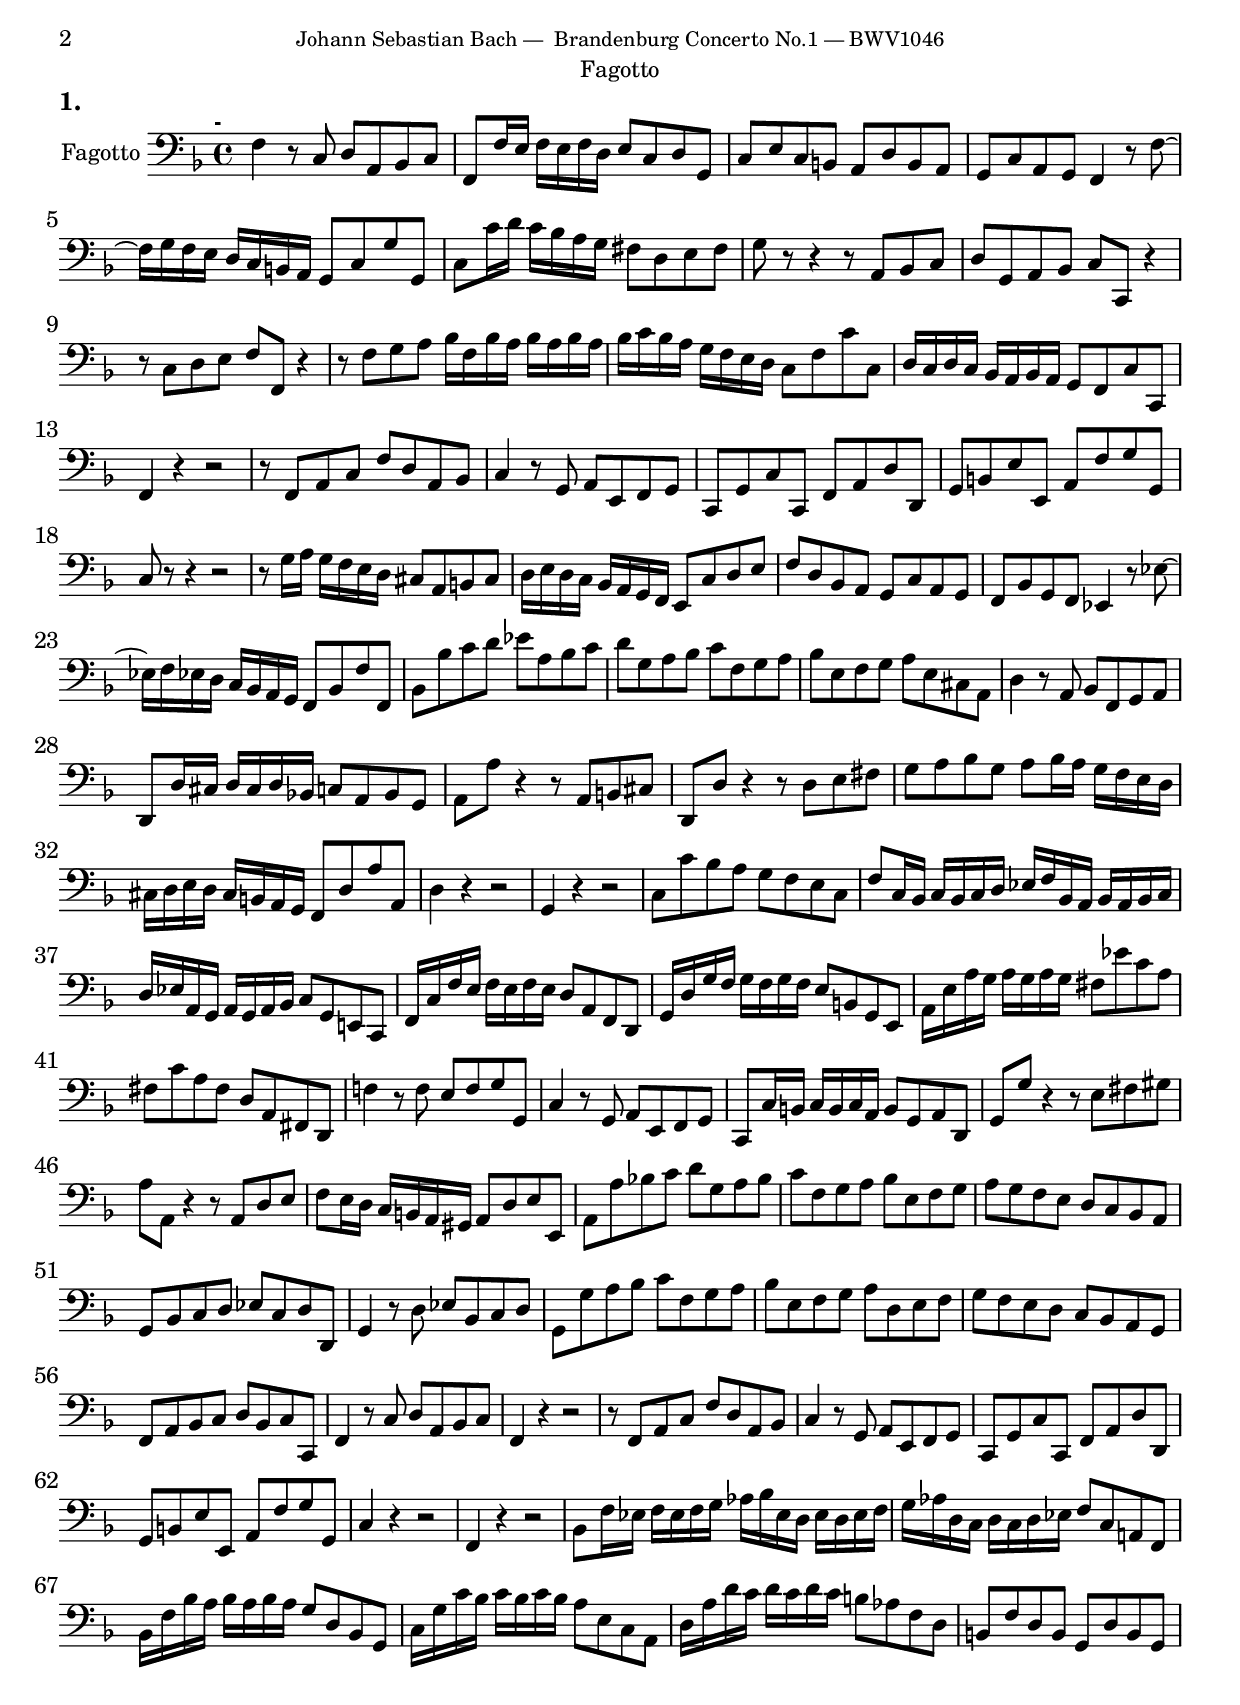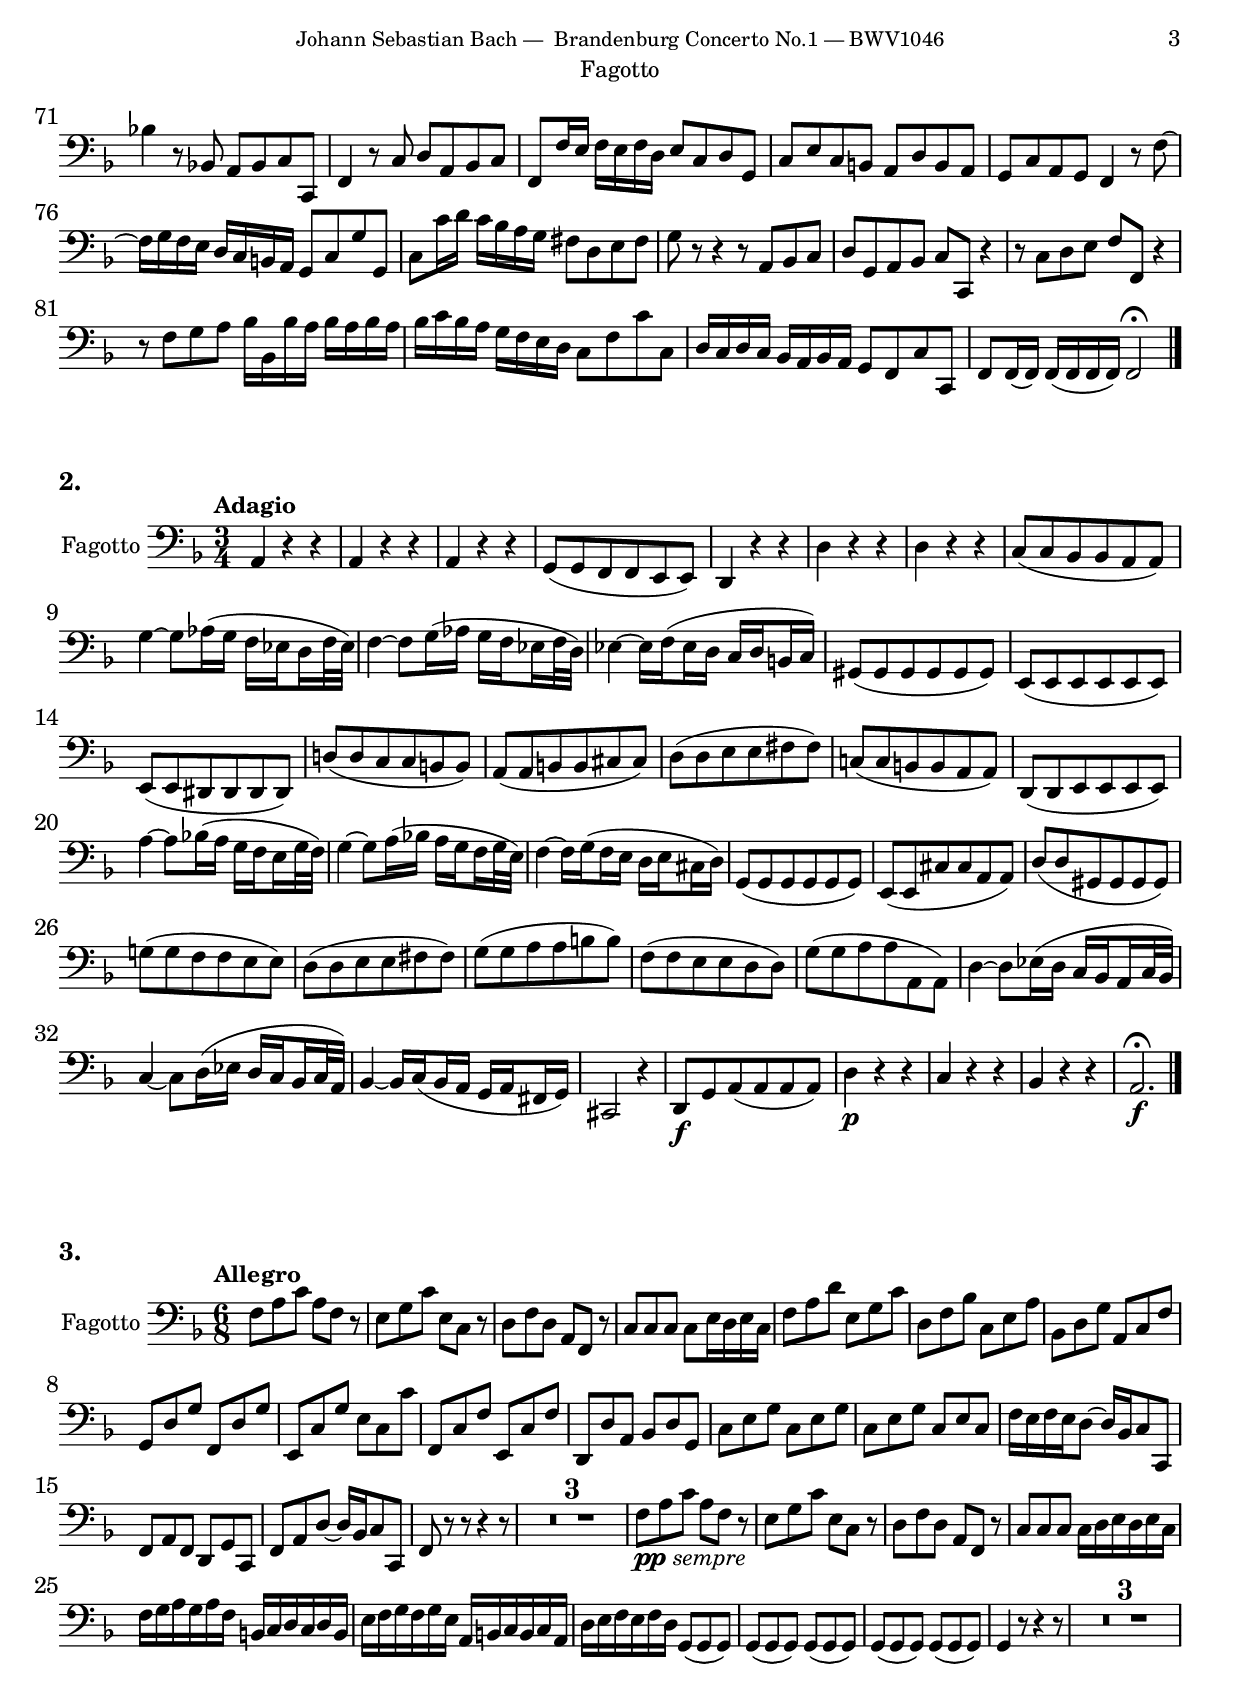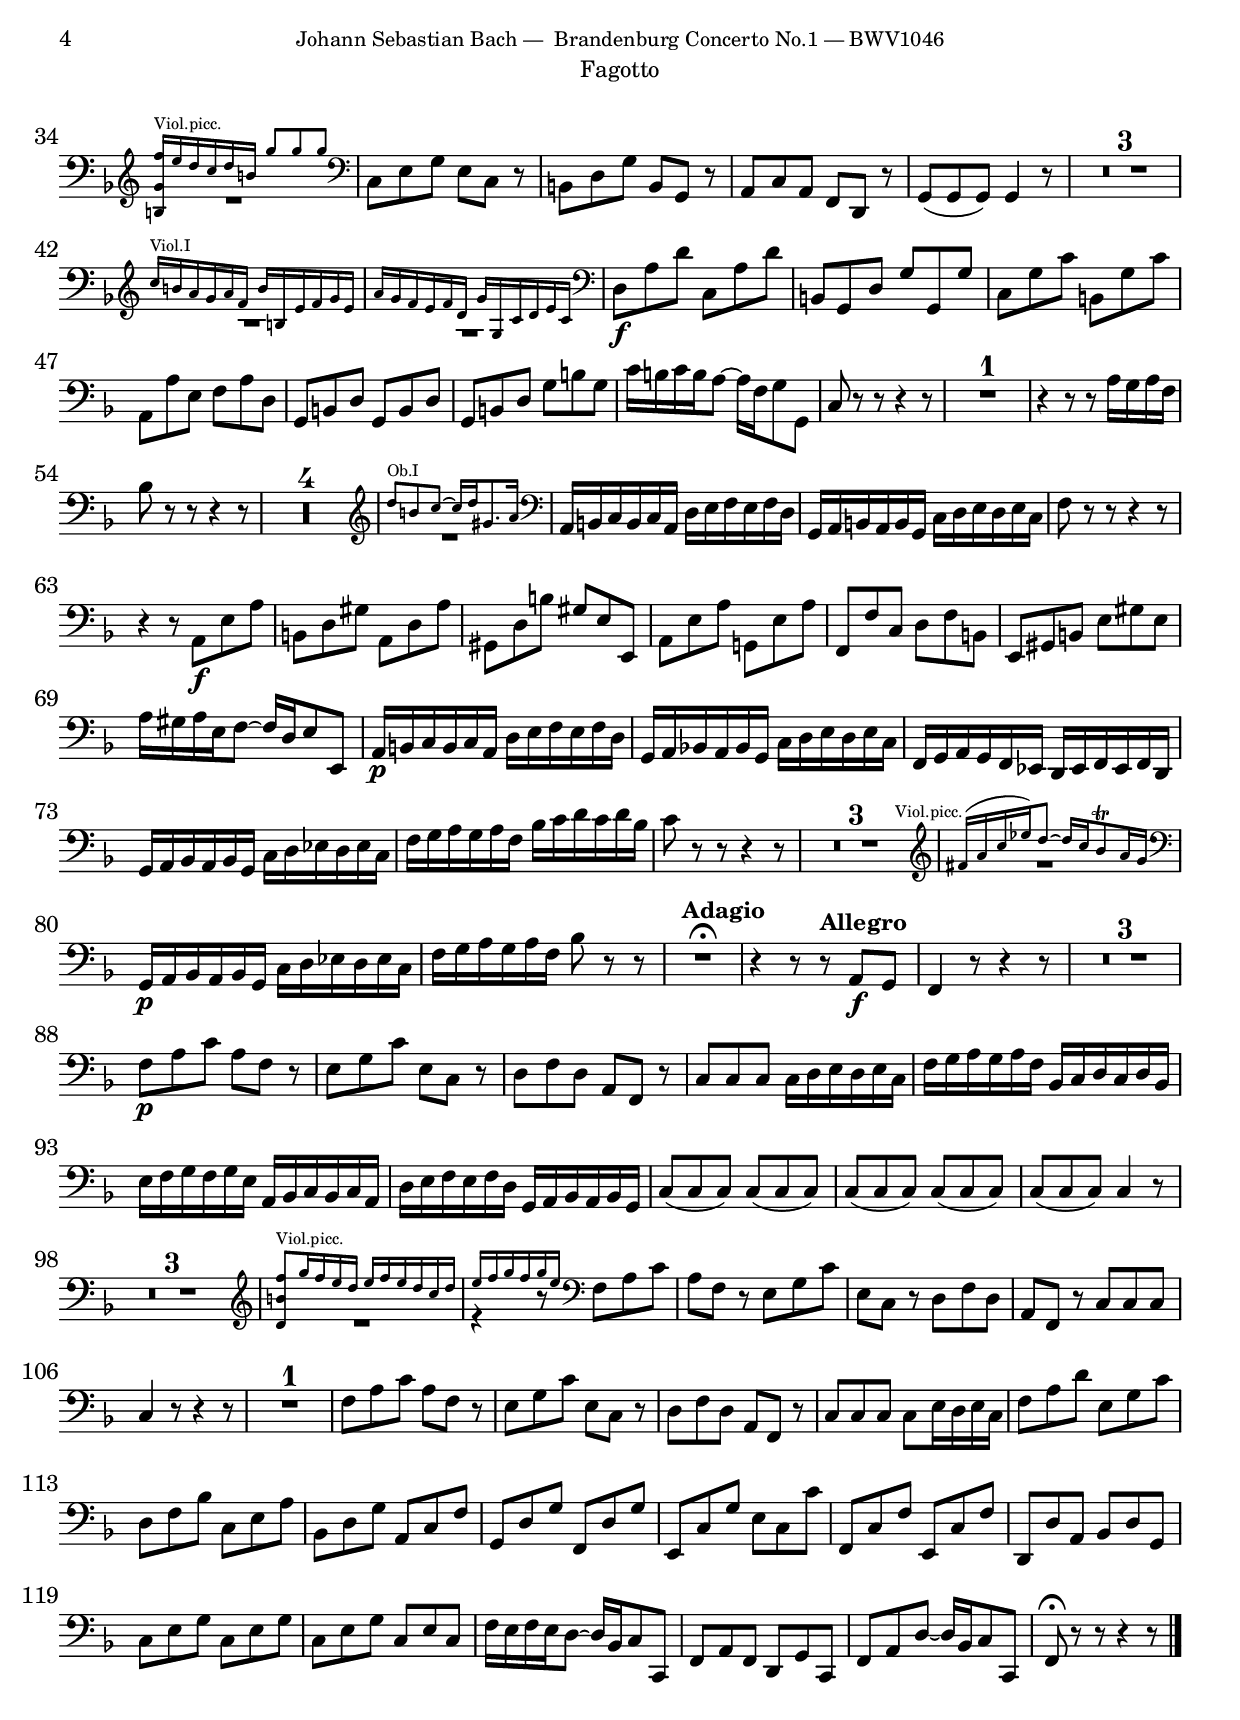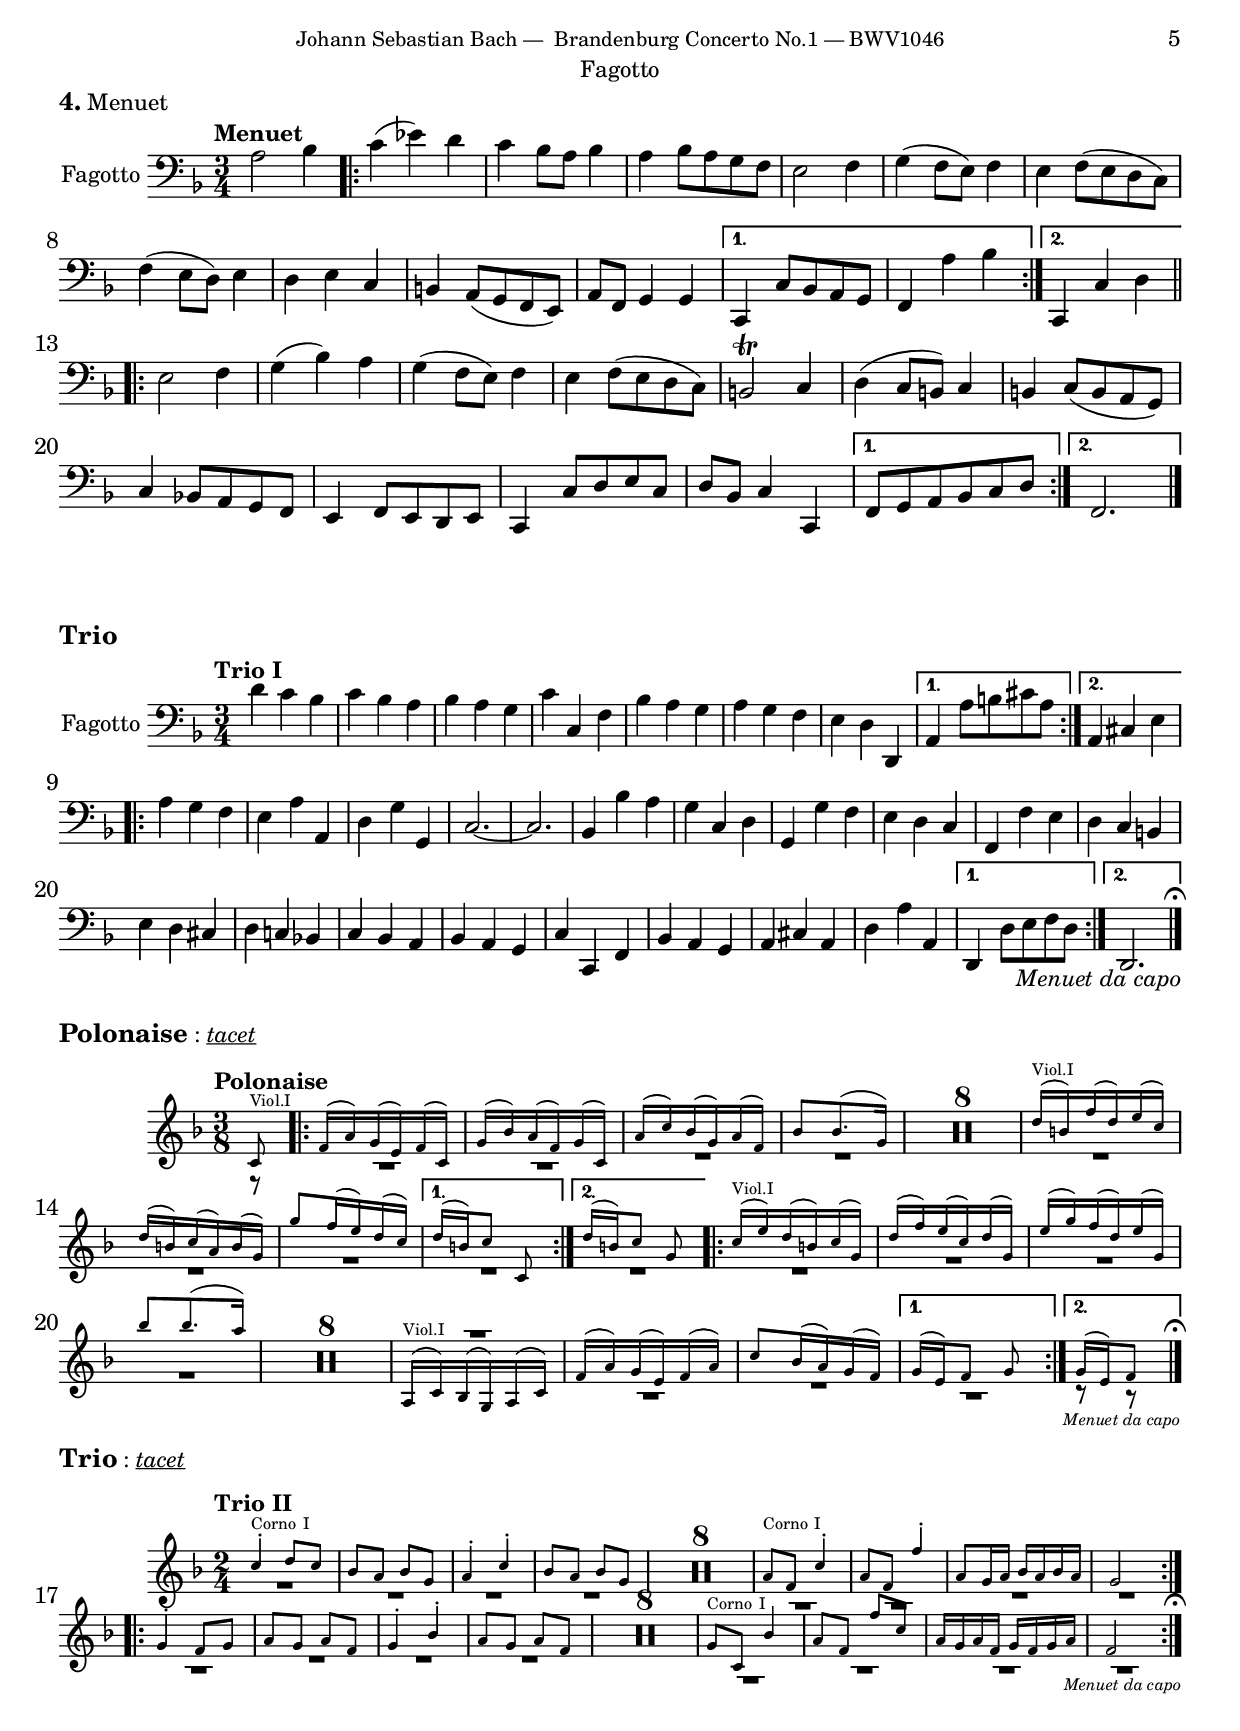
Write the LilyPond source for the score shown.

%###############################################################################
%#                                 H E A D E R                                 #
%###############################################################################
%
%  Composer           : Johann Sebastian Bach (1685 - 1750)
%  work               : Brandenburg Concerto No.1 in F major, BWV1046
%  Source             : Bach-Gesellschaft Ausgabe, Band 19 (pp.1-30)
%                       Leipzig: Breitkopf und Härtel, 1871. Plate B.W. XIX.
%  Type of score      : Score Part Fagotto
%  Typesetter         : Sébastien MANEN
%  date of initiation : Monday 03 April 2023, 23:44
%
%###############################################################################
%#                          I N C L U D E   F I L E S                          #
%###############################################################################
\version "2.22.1"
\include "./00-Common/BWV1046_Header.ily"
\include "./00-Common/BWV1046_PaperParts.ily"
%  work        : Johann Sebastian Bach, Brandeburg Concerto No.I, BWV1046
%  typesetter  : Sébastien MANEN
%  date        : Monday 03 April 2023, 23:44
%###############################################################################
%#                           T I M E   S E C T I O N                           #
%###############################################################################
timeMvtI = {
	\time 4/4
}
timeMvtII = {
	\time 3/4
}
timeMvtIII = {
	\time 6/8
	\tempo "Allegro"
}
timeMvtIV = {
	\time 3/4
	\tempo "Menuet"
}
timeMvtV = {
	\time 3/4
	\tempo "Trio I"
}
timeMvtVI = {
	\time 3/4
	\tempo "Menuet"
}
timeMvtVII = {
	\time 3/8
	\tempo "Polonaise"
}
timeMvtVIII = {
	\time 3/4
	\tempo "Menuet"
}
timeMvtIX = {
	\time 2/4
	\tempo "Trio II"
}
timeMvtX = {
	\time 3/4
	\tempo "Menuet"
}

\include "./00-Common/BWV1046_LayoutParts.ily"
%  work        : Johann Sebastian Bach, Brandeburg Concerto No.I, BWV1046
%  typesetter  : Sébastien MANEN
%  date        : Monday 03 April 2023, 23:44
%###############################################################################
%#                      S H O R T C U T S   S E C T I O N                      #
%###############################################################################
semprep = \markup {\italic sempre \dynamic p}
psempre = \markup {\dynamic p \italic sempre}
ppsempre = \markup {\dynamic pp \italic sempre}
prallup = \markup {\musicglyph #"scripts.prallup"}
markFermata = \mark \markup {\fontsize #-6 \musicglyph #"scripts.ufermata"}

InCueContext = {
	\override Beam.beam-thickness = #0.30 % 0.30
	\override StemTremolo.beam-thickness = #0.35 % 0.30
	\override Beam.length-fraction = #0.67 % 0.8
	\override Stem.length-fraction = #0.85 % 0.8
%	\override Stem.length = #7
%	\override Beam.length = #7
	\set fontSize = #-3 %-3
	\override TupletNumber.avoid-slur = #'ignore
	\override Script.staff-padding = ##f
}

OutCueContext = {
	\revert Beam.beam-thickness
	\revert StemTremolo.beam-thickness
	\revert Beam.length-fraction
	\revert Stem.length-fraction
%	\override Stem.length = #7
%	\override Beam.length = #7
	\unset fontSize
	\revert TupletNumber.avoid-slur
	\revert Script.staff-padding
}

resetMMRN = {
	\undo \omit MultiMeasureRestNumber
}


omitMMRN = {
	\omit MultiMeasureRestNumber
}


mmrPos = #(define-music-function
	(position)
	(number?)
	#{
		\once \override MultiMeasureRest.staff-position = #(- position 2)
	#}
)

menuetdacapo = \markup { \italic "Menuet da capo" }

%dynEO = #(define-music-function
%	(offset)
%	(pair?)
%	#{
%		\once \override DynamicText.extra-offset = #offset
%		\once \override DynamicText.whiteout = ##t
%		\once \override DynamicText.whiteout-style = #'outline
%	#}
%)



%aIIXoffset = #(define-music-function
%	(offset)
%	(number?)
%	#{
%		\once \override CombineTextScript.X-offset = #offset
%	#}
%)

%aIIOmit = \once \omit Voice.CombineTextScript

%aIIExtraOffset = #(define-music-function
%	(extraoffset)
%	(pair?)
%	#{
%		\once \override CombineTextScript.extra-offset = #extraoffset
%	#}
%)

%arpeggioPadding = #(define-music-function
%	(padding)
%	(number?)
%	#{
%		\once \override Voice.Arpeggio.padding = #padding
%	#}
%)

%beamOffset = #(define-music-function
%	(position)
%	(pair?)
%	#{
%		\once \offset positions #position Beam
%	#}
%)

%beamGap = #(define-music-function
%	(gap)
%	(number?)
%	#{
%		\once \override Beam.auto-knee-gap = #gap
%	#}
%)


%beamLeftTwoRightOne = {
%	\set stemLeftBeamCount = #2
%	\set stemRightBeamCount = #1
%}

%beamLeftOneRightTwo = {
%	\set stemLeftBeamCount = #1
%	\set stemRightBeamCount = #2
%}

%setBeamTriple = { 
%	\set subdivideBeams = ##t
%	\set baseMoment = #(ly:make-moment 1/8)
%	\set beatStructure = 2,2,2
%}

%crescText = #(define-music-function
%	(cresctext)
%	(markup?)
%	#{
%		\once \set crescendoText = \markup {\italic { #cresctext } }
%		\once \set crescendoSpanner = #'text
%	#}
%)
%dimText = #(define-music-function
%	(cresctext)
%	(markup?)
%	#{
%		\once \set decrescendoText = \markup {\italic { #cresctext } }
%		\once \set decrescendoSpanner = #'text
%	#}
%)


%dynSpanYoffset = #(define-music-function
%	(offset)
%	(number?)
%	#{
%		\once \override DynamicTextSpanner.bound-details.right.Y = #offset
%	#}
%)

%dynEO = #(define-music-function
%	(offset)
%	(pair?)
%	#{
%		\once \override DynamicText.extra-offset = #offset
%		\once \override DynamicText.whiteout = ##t
%		\once \override DynamicText.whiteout-style = #'outline
%	#}
%)

%hairpinShorten = #(define-music-function
%	(shortLength)
%	(pair?)
%	#{
%		\once \override Hairpin.shorten-pair = #shortLength
%	#}
%)

%hairpinEO = #(define-music-function
%	(offset)
%	(pair?)
%	#{
%		\once \override Hairpin.extra-offset = #offset
%		\once \override Hairpin.whiteout = ##t
%		\once \override Hairpin.whiteout-style = #'outline
%	#}
%)

%InCueContext = {
%	\override Beam.beam-thickness = #0.30 % 0.30
%	\override StemTremolo.beam-thickness = #0.35 % 0.30
%	\override Beam.length-fraction = #0.67 % 0.8
%	\override Stem.length-fraction = #0.8 % 0.8
%%	\override Stem.length = #7
%%	\override Beam.length = #7
%	\set fontSize = #-3 %-3
%}

%OutCueContext = {
%	\revert Beam.beam-thickness
%	\revert StemTremolo.beam-thickness
%	\revert Beam.length-fraction
%	\revert Stem.length-fraction
%%	\override Stem.length = #7
%%	\override Beam.length = #7
%	\unset fontSize
%}

%markEO = #(define-music-function
%	(offset)
%	(pair?)
%	#{
%		\once \override TextScript.layer = #3
%		\once \override TextScript.extra-offset = #offset
%		\once \override TextScript.whiteout = ##t
%		\once \override TextScript.whiteout-style = #'outline
%	#}
%)

%markWhiteout = {
%	\once \override Score.RehearsalMark.layer = #3
%	\once \override Score.RehearsalMark.whiteout = #0.75
%	\once \override Score.RehearsalMark.whiteout-style = #'outline
%}



%mmrnDown = {
%	\once \override MultiMeasureRestNumber.direction = #-1 
%}

%mmrLength = #(define-music-function
%	(length)
%	(number?)
%	#{
%		\once \override MultiMeasureRest.space-increment = #length
%	#}
%)

%mmrMinLength = #(define-music-function
%	(length)
%	(number?)
%	#{
%		\once \override MultiMeasureRest.minimum-length = #length
%	#}
%)

%mmrCondens = \once \override MultiMeasureRest.springs-and-rods = #ly:spanner::set-spacing-rods 

%omitMMRN = \omit MultiMeasureRestNumber


%markXoffset = #(define-music-function
%	(offset)
%	(number?)
%	#{
%		\once \override Score.RehearsalMark.self-alignment-X = #(- offset)
%	#}
%)

%markYoffset = #(define-music-function
%	(offset)
%	(number?)
%	#{
%		\once \override Score.RehearsalMark.Y-offset = #offset
%	#}
%)

%noteShift = #(define-music-function
%	(shift)
%	(number?)
%	#{
%		\once \override NoteColumn.force-hshift = #shift
%	#}
%)

%no = {
%	\undo \omit MultiMeasureRestNumber
%}


%ni = {
%	\omit MultiMeasureRestNumber
%}

%ottavaShorten = #(define-music-function
%	(value)
%	(pair?)
%	#{
%		\once \override Staff.OttavaBracket.shorten-pair = #value
%	#}
%)

%setSextolet = {
%	\set subdivideBeams = ##t
%	\set baseMoment = #(ly:make-moment 1/8)
%	\set beatStructure = 2,2,2,2
%	\override TupletNumber.Y-offset = #-3
%	\override TupletNumber.avoid-slur = #'ignore
%}
%unsetSextolet = {
%	\set subdivideBeams = ##f
%	\revert TupletNumber.Y-offset
%	\revert TupletNumber.avoid-slur
%}


%stemOffset = #(define-music-function
%	(offset)
%	(number?)
%	#{
%		\once \offset length #offset Stem
%	#}
%)

%textInSlur = {
%	%\once \override TextScript.outside-staff-priority = 0
%	\once \override TextScript.slur-padding = #0
%	\once \override TextScript.avoid-slur = #'around
%}

%textOsp = #(define-music-function
%	(prio)
%	(number?)
%	#{
%		\once \override TextScript.outside-staff-priority = #prio
%	#}
%)

%tempoDown = \once \override Score.MetronomeMark.direction = #-1 

%tempoXoffset = #(define-music-function
%	(offset)
%	(number?)
%	#{
%		\once \override Score.MetronomeMark.X-offset = #offset
%	#}
%)

%tempoExtraOffset = #(define-music-function
%	(offset)
%	(pair?)
%	#{
%		\once \override Score.MetronomeMark.extra-offset = #offset
%	#}
%)
%tempoEO = #(define-music-function
%	(offset)
%	(pair?)
%	#{
%		\once \override Score.MetronomeMark.extra-offset = #offset
%	#}
%)


%tupletOffset = #(define-music-function
%	(offset)
%	(number?)
%	#{
%		\once \override TupletNumber.Y-offset = #offset 
%	#}
%)

%tupletExtraOffset = #(define-music-function
%	(offset)
%	(pair?)
%	#{
%		\once \override TupletNumber.extra-offset = #offset 
%	#}
%)

%tupletAvoidSlur = \once \override TupletNumber.avoid-slur = #'ignore

%omitTupletNumber = \once \omit Voice.TupletNumber


%tremoloPosition = #(define-music-function
%	(position)
%	(number?)
%	#{
%		\once \override StemTremolo.Y-offset = #position
%	#}
%)

%trillSpanPadding = #(define-music-function
%	(padding)
%	(number?)
%	#{
%		\once \override TrillSpanner.bound-details.right.padding = #padding
%	#}
%)

%trillSpanCustom = #(define-music-function
%	(length markup)
%	(number? markup?)
%	% function to create a trill spanner with :
%	%	- specified length
%	%	- specified markup
%	#{
%		\once \override TrillSpanner.minimum-length = #length
%		\once \override TrillSpanner.springs-and-rods = #ly:spanner::set-spacing-rods
%		\once \override Score.TrillSpanner.bound-details.left.text = #markup
%	#}
%)

%trillSpanPadding = #(define-music-function
%	(padding)
%	(number?)
%	% function to create a trill spanner with :
%	%	- specified padding to avoid overlap
%	#{
%		\once \override TrillSpanner.bound-details.right.padding = #padding
%	#}
%)


%naturaltrill = \once \override TrillSpanner.bound-details.left.text = \markup {
%	\concat { 
%		\musicglyph #"scripts.trill" \translate #'(0.5 . 1.05) \tiny \natural 
%	}
%}
%flattrill = \once \override TrillSpanner.bound-details.left.text = \markup {
%	\concat { 
%		\musicglyph #"scripts.trill" \translate #'(0.6 . 0.52) \tiny \flat 
%	}
%}
%sharptrill = \once \override TrillSpanner.bound-details.left.text = \markup {
%	\concat { 
%		\musicglyph #"scripts.trill" \translate #'(0.5 . 1.05) \tiny \sharp  
%	}
%}

%trillflat = \markup { 
%	\general-align #X #CENTER 
%	\concat { 
%		\hspace #2.4 \musicglyph #"scripts.trill" 
%		\translate #'(0.5 . 0.49) \tiny \flat 
%	}
%}



%voltaShorten = #(define-music-function
%	(shortLength)
%	(pair?)
%	#{
%		\once \override Score.VoltaBracket.shorten-pair = #shortLength
%	#}
%)

%whiteoutRehearsalMark = {
%	\override Score.StaffSymbol.layer = #4
%	\override Score.RehearsalMark.layer = #3
%	\once \override Score.RehearsalMark.whiteout = ##t
%	%\once \override Score.RehearsalMark.whiteout-style = #'outline
%}


%whiteoutMarkup = {
%	\once \override Hairpin.layer = #4
%	\once \override TextScript.layer = #3
%	\once \override TextScript.whiteout = ##t
%	\once \override TextScript.whiteout-style = #'outline
%}

%whiteoutDynamic = {
%	\once \override DynamicText.whiteout = ##t
%	\once \override DynamicText.whiteout-style = #'outline
%}

%whiteoutMetronomeMark = {
%	\once \override Score.MetronomeMark.whiteout = ##t
%	\once \override Score.MetronomeMark.whiteout-style = #'outline
%}


%  work        : Johann Sebastian Bach, Brandeburg Concerto No.I, BWV1046
%  typesetter  : Sébastien MANEN
%  date        : Monday 03 April 2023, 23:44
%###############################################################################
%#                   V O I C E   N A M E S   :   C O R N I                     #
%###############################################################################
nameCornoIMvtI = {
	\set Staff.instrumentName = #"Corno I"
	\set Staff.shortInstrumentName = #""
}
nameCornoIMvtIII = {
	\set Staff.instrumentName = #"Corno I"
	\set Staff.shortInstrumentName = #""
}
nameCornoIMvtIV = {
	\set Staff.instrumentName = #"Corno I"
	\set Staff.shortInstrumentName = #""
}
nameCornoIMvtVI = {
	\set Staff.instrumentName = #"Corno I"
	\set Staff.shortInstrumentName = #""
}
nameCornoIMvtVIII = {
	\set Staff.instrumentName = #"Corno I"
	\set Staff.shortInstrumentName = #""
}
nameCornoIMvtIX = {
	\set Staff.instrumentName = #"Corno I"
	\set Staff.shortInstrumentName = #""
}
nameCornoIMvtX = {
	\set Staff.instrumentName = #"Corno I"
	\set Staff.shortInstrumentName = #""
}
nameCornoIIMvtI = {
	\set Staff.instrumentName = #"Corno II"
	\set Staff.shortInstrumentName = #""
}
nameCornoIIMvtIII = {
	\set Staff.instrumentName = #"Corno II"
	\set Staff.shortInstrumentName = #""
}
nameCornoIIMvtIV = {
	\set Staff.instrumentName = #"Corno II"
	\set Staff.shortInstrumentName = #""
}
nameCornoIIMvtVI = {
	\set Staff.instrumentName = #"Corno II"
	\set Staff.shortInstrumentName = #""
}
nameCornoIIMvtVIII = {
	\set Staff.instrumentName = #"Corno II"
	\set Staff.shortInstrumentName = #""
}
nameCornoIIMvtIX = {
	\set Staff.instrumentName = #"Corno II"
	\set Staff.shortInstrumentName = #""
}
nameCornoIIMvtX = {
	\set Staff.instrumentName = #"Corno II"
	\set Staff.shortInstrumentName = #""
}
%###############################################################################
%#                    V O I C E   N A M E S   :   O B O E                      #
%###############################################################################
nameOboeIMvtI = {
	\set Staff.instrumentName = #"Oboe I"
	\set Staff.shortInstrumentName = #""
}
nameOboeIMvtII = {
	\set Staff.instrumentName = #"Oboe I"
	\set Staff.shortInstrumentName = #""
}
nameOboeIMvtIII = {
	\set Staff.instrumentName = #"Oboe I"
	\set Staff.shortInstrumentName = #""
}
nameOboeIMvtIV = {
	\set Staff.instrumentName = #"Oboe I"
	\set Staff.shortInstrumentName = #""
}
nameOboeIMvtV = {
	\set Staff.instrumentName = #"Oboe I"
	\set Staff.shortInstrumentName = #""
}
nameOboeIMvtVI = {
	\set Staff.instrumentName = #"Oboe I"
	\set Staff.shortInstrumentName = #""
}
nameOboeIMvtVIII = {
	\set Staff.instrumentName = #"Oboe I"
	\set Staff.shortInstrumentName = #""
}
nameOboeIMvtIX = {
	\set Staff.instrumentName = #"Oboe I"
	\set Staff.shortInstrumentName = #""
}
nameOboeIMvtX = {
	\set Staff.instrumentName = #"Oboe I"
	\set Staff.shortInstrumentName = #""
}
nameOboeIIMvtI = {
	\set Staff.instrumentName = #"Oboe II"
	\set Staff.shortInstrumentName = #""
}
nameOboeIIMvtII = {
	\set Staff.instrumentName = #"Oboe II"
	\set Staff.shortInstrumentName = #""
}
nameOboeIIMvtIII = {
	\set Staff.instrumentName = #"Oboe II"
	\set Staff.shortInstrumentName = #""
}
nameOboeIIMvtIV = {
	\set Staff.instrumentName = #"Oboe II"
	\set Staff.shortInstrumentName = #""
}
nameOboeIIMvtV = {
	\set Staff.instrumentName = #"Oboe II"
	\set Staff.shortInstrumentName = #""
}
nameOboeIIMvtVI = {
	\set Staff.instrumentName = #"Oboe II"
	\set Staff.shortInstrumentName = #""
}
nameOboeIIMvtVIII = {
	\set Staff.instrumentName = #"Oboe II"
	\set Staff.shortInstrumentName = #""
}
nameOboeIIMvtIX = {
	\set Staff.instrumentName = #"Oboe II"
	\set Staff.shortInstrumentName = #""
}
nameOboeIIMvtX = {
	\set Staff.instrumentName = #"Oboe II"
	\set Staff.shortInstrumentName = #""
}
nameOboeIIIMvtI = {
	\set Staff.instrumentName = #"Oboe III"
	\set Staff.shortInstrumentName = #""
}
nameOboeIIIMvtII = {
	\set Staff.instrumentName = #"Oboe III"
	\set Staff.shortInstrumentName = #""
}
nameOboeIIIMvtIII = {
	\set Staff.instrumentName = #"Oboe III"
	\set Staff.shortInstrumentName = #""
}
nameOboeIIIMvtIV = {
	\set Staff.instrumentName = #"Oboe III"
	\set Staff.shortInstrumentName = #""
}
nameOboeIIIMvtV = {
	\set Staff.instrumentName = #"Oboe III"
	\set Staff.shortInstrumentName = #""
}
%nameOboeIIIMvtVI = {
%	\set Staff.instrumentName = #"Oboe III"
%	\set Staff.shortInstrumentName = #""
%}
nameOboeIIIMvtVII = {
	\set Staff.instrumentName = #"Oboe III"
	\set Staff.shortInstrumentName = #""
}
%nameOboeIIIMvtVIII = {
%	\set Staff.instrumentName = #"Oboe III"
%	\set Staff.shortInstrumentName = #""
%}
nameOboeIIIMvtIX = {
	\set Staff.instrumentName = #"Oboe III"
	\set Staff.shortInstrumentName = #""
}
%nameOboeIIIMvtX = {
%	\set Staff.instrumentName = #"Oboe III"
%	\set Staff.shortInstrumentName = #""
%}
%###############################################################################
%#                 V O I C E   N A M E S   :   F A G O T T O                   #
%###############################################################################
nameFagottoMvtI = {
	\set Staff.instrumentName = #"Fagotto"
	\set Staff.shortInstrumentName = #""
}
nameFagottoMvtII = {
	\set Staff.instrumentName = #"Fagotto"
	\set Staff.shortInstrumentName = #""
}
nameFagottoMvtIII = {
	\set Staff.instrumentName = #"Fagotto"
	\set Staff.shortInstrumentName = #""
}
nameFagottoMvtIV = {
	\set Staff.instrumentName = #"Fagotto"
	\set Staff.shortInstrumentName = #""
}
nameFagottoMvtV = {
	\set Staff.instrumentName = #"Fagotto"
	\set Staff.shortInstrumentName = #""
}
%nameFagottoMvtVI = {
%	\set Staff.instrumentName = #"Fagotto"
%	\set Staff.shortInstrumentName = #""
%}
%nameFagottoMvtVIII = {
%	\set Staff.instrumentName = #"Fagotto"
%	\set Staff.shortInstrumentName = #""
%}
%nameFagottoMvtX = {
%	\set Staff.instrumentName = #"Fagotto"
%	\set Staff.shortInstrumentName = #""
%}
%###############################################################################
%#          V O I C E   N A M E S   :   V I O L I N O   P I C C O L O          #
%###############################################################################
nameViolinopiccoloMvtI = {
	\set Staff.instrumentName = #"Violino piccolo"
	\set Staff.shortInstrumentName = #""
}
nameViolinopiccoloMvtII = {
	\set Staff.instrumentName = #"Violino piccolo"
	\set Staff.shortInstrumentName = #""
}
nameViolinopiccoloMvtIII = {
	\set Staff.instrumentName = #"Violino piccolo"
	\set Staff.shortInstrumentName = #""
}
nameViolinopiccoloMvtIV = {
	\set Staff.instrumentName = #"Violino piccolo"
	\set Staff.shortInstrumentName = #""
}
nameViolinopiccoloMvtVI = {
	\set Staff.instrumentName = #"Violino piccolo"
	\set Staff.shortInstrumentName = #""
}
nameViolinopiccoloMvtVIII = {
	\set Staff.instrumentName = #"Violino piccolo"
	\set Staff.shortInstrumentName = #""
}
nameViolinopiccoloMvtX = {
	\set Staff.instrumentName = #"Violino piccolo"
	\set Staff.shortInstrumentName = #""
}
%###############################################################################
%#               V O I C E   N A M E S   :   V I O L I N O   I                 #
%###############################################################################
nameViolinoIMvtI = {
	\set Staff.instrumentName = #"Violino I"
	\set Staff.shortInstrumentName = #""
}
nameViolinoIMvtII = {
	\set Staff.instrumentName = #"Violino I"
	\set Staff.shortInstrumentName = #""
}
nameViolinoIMvtIII = {
	\set Staff.instrumentName = #"Violino I"
	\set Staff.shortInstrumentName = #""
}
nameViolinoIMvtIV = {
	\set Staff.instrumentName = #"Violino I"
	\set Staff.shortInstrumentName = #""
}
nameViolinoIMvtVI = {
	\set Staff.instrumentName = #"Violino I"
	\set Staff.shortInstrumentName = #""
}
nameViolinoIMvtVII = {
	\set Staff.instrumentName = #"Violino I"
	\set Staff.shortInstrumentName = #""
}
nameViolinoIMvtVIII = {
	\set Staff.instrumentName = #"Violino I"
	\set Staff.shortInstrumentName = #""
}
nameViolinoIMvtX = {
	\set Staff.instrumentName = #"Violino I"
	\set Staff.shortInstrumentName = #""
}
%###############################################################################
%#               V O I C E   N A M E S   :   V I O L I N O   I I               #
%###############################################################################
nameViolinoIIMvtI = {
	\set Staff.instrumentName = #"Violino II"
	\set Staff.shortInstrumentName = #""
}
nameViolinoIIMvtII = {
	\set Staff.instrumentName = #"Violino II"
	\set Staff.shortInstrumentName = #""
}
nameViolinoIIMvtIII = {
	\set Staff.instrumentName = #"Violino II"
	\set Staff.shortInstrumentName = #""
}
nameViolinoIIMvtIV = {
	\set Staff.instrumentName = #"Violino II"
	\set Staff.shortInstrumentName = #""
}
nameViolinoIIMvtVI = {
	\set Staff.instrumentName = #"Violino II"
	\set Staff.shortInstrumentName = #""
}
nameViolinoIIMvtVII = {
	\set Staff.instrumentName = #"Violino II"
	\set Staff.shortInstrumentName = #""
}
nameViolinoIIMvtVIII = {
	\set Staff.instrumentName = #"Violino II"
	\set Staff.shortInstrumentName = #""
}
nameViolinoIIMvtX = {
	\set Staff.instrumentName = #"Violino II"
	\set Staff.shortInstrumentName = #""
}
%###############################################################################
%#                   V O I C E   N A M E S   :   V I O L A                     #
%###############################################################################
nameViolaMvtI = {
	\set Staff.instrumentName = #"Viola"
	\set Staff.shortInstrumentName = #""
}
nameViolaMvtII = {
	\set Staff.instrumentName = #"Viola"
	\set Staff.shortInstrumentName = #""
}
nameViolaMvtIII = {
	\set Staff.instrumentName = #"Viola"
	\set Staff.shortInstrumentName = #""
}
nameViolaMvtIV = {
	\set Staff.instrumentName = #"Viola"
	\set Staff.shortInstrumentName = #""
}
nameViolaMvtVI = {
	\set Staff.instrumentName = #"Viola"
	\set Staff.shortInstrumentName = #""
}
nameViolaMvtVII = {
	\set Staff.instrumentName = #"Viola"
	\set Staff.shortInstrumentName = #""
}
nameViolaMvtVIII = {
	\set Staff.instrumentName = #"Viola"
	\set Staff.shortInstrumentName = #""
}
nameViolaMvtX = {
	\set Staff.instrumentName = #"Viola"
	\set Staff.shortInstrumentName = #""
}
%###############################################################################
%#             V O I C E   N A M E S   :   V I O L O N C E L L O               #
%###############################################################################
nameVioloncelloMvtI = {
	\set Staff.instrumentName = #"Violoncello"
	\set Staff.shortInstrumentName = #""
}
%###############################################################################
%#                V O I C E   N A M E S   :   C O N T I N U O                  #
%###############################################################################
nameContinuoMvtI = {
	\set Staff.instrumentName = \markup {
		\center-column {
			\line { "Continuo e" }
			\line { "Violone grosso" }
		}
	}
	\set Staff.shortInstrumentName = #""
}
nameContinuoMvtII = {
	\set Staff.instrumentName = \markup {
		\center-column {
			\line { "Continuo e" }
			\line { "Violone grosso" }
		}
	}
	\set Staff.shortInstrumentName = #""
}
nameContinuoMvtIII = {
	\set Staff.instrumentName = \markup {
		\center-column {
			\line { "Continuo e" }
			\line { "Violone grosso" }
		}
	}
	\set Staff.shortInstrumentName = #""
}
nameContinuoMvtIV = {
	\set Staff.instrumentName = \markup {
		\center-column {
			\line { "Continuo e" }
			\line { "Violone grosso" }
		}
	}
	\set Staff.shortInstrumentName = #""
}
nameContinuoMvtVI = {
	\set Staff.instrumentName = \markup {
		\center-column {
			\line { "Continuo e" }
			\line { "Violone grosso" }
		}
	}
	\set Staff.shortInstrumentName = #""
}
nameContinuoMvtVII = {
	\set Staff.instrumentName = \markup {
		\center-column {
			\line { "Continuo e" }
			\line { "Violone grosso" }
		}
	}
	\set Staff.shortInstrumentName = #""
}
nameContinuoMvtVIII = {
	\set Staff.instrumentName = \markup {
		\center-column {
			\line { "Continuo e" }
			\line { "Violone grosso" }
		}
	}
	\set Staff.shortInstrumentName = #""
}
nameContinuoMvtX = {
	\set Staff.instrumentName = \markup {
		\center-column {
			\line { "Continuo e" }
			\line { "Violone grosso" }
		}
	}
	\set Staff.shortInstrumentName = #""
}


%  work        : Johann Sebastian Bach, Brandeburg Concerto No.I, BWV1046
%  typesetter  : Sébastien MANEN
%  date        : Monday 03 April 2023, 23:44
%###############################################################################
%#                      P A R T   S C O R E   F O R M A T                      #
%###############################################################################
formatFagottoMvtI = {
	\override Score.NonMusicalPaperColumn.line-break-permission = ##f
	\override Score.NonMusicalPaperColumn.page-break-permission = ##f
	\overrideProperty Score.NonMusicalPaperColumn.line-break-system-details #'(
		(Y-offset . 8.28)
	)
	s1*4 \break
	\overrideProperty Score.NonMusicalPaperColumn.line-break-system-details #'(
		(Y-offset . 17.49)
	)
	s1*4 \break
	\overrideProperty Score.NonMusicalPaperColumn.line-break-system-details #'(
		(Y-offset . 27.62)
	)
	s1*4 \break
	\overrideProperty Score.NonMusicalPaperColumn.line-break-system-details #'(
		(Y-offset . 37.74)
	)
	s1*5 \break
	\overrideProperty Score.NonMusicalPaperColumn.line-break-system-details #'(
		(Y-offset . 47.87)
	)
	s1*5 \break
	\overrideProperty Score.NonMusicalPaperColumn.line-break-system-details #'(
		(Y-offset . 56.78)
	)
	s1*5 \break
	\overrideProperty Score.NonMusicalPaperColumn.line-break-system-details #'(
		(Y-offset . 68.12)
	)
	s1*4 \break
	\overrideProperty Score.NonMusicalPaperColumn.line-break-system-details #'(
		(Y-offset . 78.15)
	)
	s1*5 \break
	\overrideProperty Score.NonMusicalPaperColumn.line-break-system-details #'(
		(Y-offset . 87.15)
	)
	s1*4 \break
	\overrideProperty Score.NonMusicalPaperColumn.line-break-system-details #'(
		(Y-offset . 98.52)
	)
	s1*5 \break
	\overrideProperty Score.NonMusicalPaperColumn.line-break-system-details #'(
		(Y-offset . 108.6)
	)
	s1*5 \break
	\overrideProperty Score.NonMusicalPaperColumn.line-break-system-details #'(
		(Y-offset . 118.73)
	)
	s1*5 \break
	\overrideProperty Score.NonMusicalPaperColumn.line-break-system-details #'(
		(Y-offset . 128.85)
	)
	s1*6 \break
	\overrideProperty Score.NonMusicalPaperColumn.line-break-system-details #'(
		(Y-offset . 138.98)
	)
	s1*5 \break
	\overrideProperty Score.NonMusicalPaperColumn.line-break-system-details #'(
		(Y-offset . 149.1)
	)
	s1*4 \pageBreak
	\overrideProperty Score.NonMusicalPaperColumn.line-break-system-details #'(
		(Y-offset . 7.5)
	)
	s1*5 \break
	\overrideProperty Score.NonMusicalPaperColumn.line-break-system-details #'(
		(Y-offset . 16.75)
	)
	s1*5 \break
	\overrideProperty Score.NonMusicalPaperColumn.line-break-system-details #'(
		(Y-offset . 26)
	)
	s1*4 
}
formatFagottoMvtII = {
	\override Score.NonMusicalPaperColumn.line-break-permission = ##f
	\override Score.NonMusicalPaperColumn.page-break-permission = ##f
	\overrideProperty Score.NonMusicalPaperColumn.line-break-system-details #'(
		(Y-offset . 44.93)
	)
	s2.*8 \break
	\overrideProperty Score.NonMusicalPaperColumn.line-break-system-details #'(
		(Y-offset . 55.32)
	)
	s2.*5 \break
	\overrideProperty Score.NonMusicalPaperColumn.line-break-system-details #'(
		(Y-offset . 65.49)
	)
	s2.*6 \break
	\overrideProperty Score.NonMusicalPaperColumn.line-break-system-details #'(
		(Y-offset . 75.58)
	)
	s2.*6 \break
	\overrideProperty Score.NonMusicalPaperColumn.line-break-system-details #'(
		(Y-offset . 85.72)
	)
	s2.*6 \break
	\overrideProperty Score.NonMusicalPaperColumn.line-break-system-details #'(
		(Y-offset . 95.85)
	)
	s2.*8 
}
formatFagottoMvtIII = {
	\override Score.NonMusicalPaperColumn.line-break-permission = ##f
	\override Score.NonMusicalPaperColumn.page-break-permission = ##f
	\overrideProperty Score.NonMusicalPaperColumn.line-break-system-details #'(
		(Y-offset . 119.04)
	)
	s2.*7 \break
	\overrideProperty Score.NonMusicalPaperColumn.line-break-system-details #'(
		(Y-offset . 129.73)
	)
	s2.*7 \break
	\overrideProperty Score.NonMusicalPaperColumn.line-break-system-details #'(
		(Y-offset . 139.42)
	)
	s2.*10 \break
	\overrideProperty Score.NonMusicalPaperColumn.line-break-system-details #'(
		(Y-offset . 149.1)
	)
	s2.*9 \pageBreak
	\overrideProperty Score.NonMusicalPaperColumn.line-break-system-details #'(
		(Y-offset . 8.4)
	)
	s2.*8 \break
	\overrideProperty Score.NonMusicalPaperColumn.line-break-system-details #'(
		(Y-offset . 20.19)
	)
	s2.*5 \break
	\overrideProperty Score.NonMusicalPaperColumn.line-break-system-details #'(
		(Y-offset . 31.14)
	)
	s2.*7 \break
	\overrideProperty Score.NonMusicalPaperColumn.line-break-system-details #'(
		(Y-offset . 41.92)
	)
	s2.*9 \break
	\overrideProperty Score.NonMusicalPaperColumn.line-break-system-details #'(
		(Y-offset . 52.77)
	)
	s2.*6 \break
	\overrideProperty Score.NonMusicalPaperColumn.line-break-system-details #'(
		(Y-offset . 63.58)
	)
	s2.*4 \break
	\overrideProperty Score.NonMusicalPaperColumn.line-break-system-details #'(
		(Y-offset . 73.8)
	)
	s2.*7 \break
	\overrideProperty Score.NonMusicalPaperColumn.line-break-system-details #'(
		(Y-offset . 83.97)
	)
	s2.*8 \break
	\overrideProperty Score.NonMusicalPaperColumn.line-break-system-details #'(
		(Y-offset . 96.03)
	)
	s2.*5 \break
	\overrideProperty Score.NonMusicalPaperColumn.line-break-system-details #'(
		(Y-offset . 106.84)
	)
	s2.*5 \break
	\overrideProperty Score.NonMusicalPaperColumn.line-break-system-details #'(
		(Y-offset . 115.91)
	)
	s2.*8 \break
	\overrideProperty Score.NonMusicalPaperColumn.line-break-system-details #'(
		(Y-offset . 128.47)
	)
	s2.*7 \break
	\overrideProperty Score.NonMusicalPaperColumn.line-break-system-details #'(
		(Y-offset . 139.29)
	)
	s2.*6 \break
	\overrideProperty Score.NonMusicalPaperColumn.line-break-system-details #'(
		(Y-offset . 150.1)
	)
	s2.*6 
}
formatFagottoMvtIV = {
	\override Score.NonMusicalPaperColumn.line-break-permission = ##f
	\override Score.NonMusicalPaperColumn.page-break-permission = ##f
	\overrideProperty Score.NonMusicalPaperColumn.line-break-system-details #'(
		(Y-offset . 8.28)
	)
	s2.*7 \break
	\overrideProperty Score.NonMusicalPaperColumn.line-break-system-details #'(
		(Y-offset . 18.9)
	)
	s2.*7 \break
	\overrideProperty Score.NonMusicalPaperColumn.line-break-system-details #'(
		(Y-offset . 29.16)
	)
	s2.*7 \break
	\overrideProperty Score.NonMusicalPaperColumn.line-break-system-details #'(
		(Y-offset . 38.82)
	)
	s2.*6 
}
formatFagottoMvtV = {
	\override Score.NonMusicalPaperColumn.line-break-permission = ##f
	\override Score.NonMusicalPaperColumn.page-break-permission = ##f
	\overrideProperty Score.NonMusicalPaperColumn.line-break-system-details #'(
		(Y-offset . 60.9)
	)
	s2.*9 \break
	\overrideProperty Score.NonMusicalPaperColumn.line-break-system-details #'(
		(Y-offset . 71.74)
	)
	s2.*11 \break
	\overrideProperty Score.NonMusicalPaperColumn.line-break-system-details #'(
		(Y-offset . 80.16)
	)
	s2.*10 
}
formatFagottoMvtVII = {
	\override Score.NonMusicalPaperColumn.line-break-permission = ##f
	\override Score.NonMusicalPaperColumn.page-break-permission = ##f
	\overrideProperty Score.NonMusicalPaperColumn.line-break-system-details #'(
		(Y-offset . 99.55)
	)
	s8*1 s4.*13 \break
	\overrideProperty Score.NonMusicalPaperColumn.line-break-system-details #'(
		(Y-offset . 110.71)
	)
	s4.*7 \break
	\overrideProperty Score.NonMusicalPaperColumn.line-break-system-details #'(
		(Y-offset . 120.93)
	)
	s4.*13 s4*1 
}
formatFagottoMvtIX = {
	\override Score.NonMusicalPaperColumn.line-break-permission = ##f
	\override Score.NonMusicalPaperColumn.page-break-permission = ##f
	\overrideProperty Score.NonMusicalPaperColumn.line-break-system-details #'(
		(Y-offset . 141.18)
	)
	s2*16 \break
	\overrideProperty Score.NonMusicalPaperColumn.line-break-system-details #'(
		(Y-offset . 150.1)
	)
	s2*16 
}

%  work        : Johann Sebastian Bach, Brandeburg Concerto No.I, BWV1046
%  typesetter  : Sébastien MANEN
%  date        : Monday 03 April 2023, 23:44
%###############################################################################
%#                    C U E   V O I C E   F O R   C O R N I                    #
%###############################################################################
cueVoiceCornoIMvtI = \relative c {
	% bar 1
	r8^\markup {Corno II} c' e g c g e16 c g'8
	s1*5
	% bar 7 - 8
	\transpose f c {
		\relative c''' {
			\voiceOne bes8^\markup {Viol.I} d e f\trill g a16 bes a g f e
			f d bes' c bes a g f e8 s s4
		}
	}
	s1*38
	% bar 47
	\transpose f c {
		\relative c''' {
			d8^\markup {Ob.I Viol.I} e16 f e d c b c8. d16 b8. a16
		}
	}
	s1*4
	% bar 52
	\transpose f c {
		\relative c'''' {
			r8-\offset X-offset -2 ^\markup {Ob.I} g16 fis g fis g fis g8 d ees d16 c
		}
	}
	s1*25
	% bar 78 - 79
	\transpose f c {
		\relative c''' {
			bes8-\offset X-offset -4 ^\markup {Viol.I} d e f g a16 bes a g f e
			f d bes' c bes a g f e8 s s4
		}
	}
}
cueVoiceCornoIMvtII = \relative c {
	% bar 1
	\transpose f c {
		\relative c'''' {
			\voiceOne \ottava #1 a4~-\offset X-offset -3.5 ^\markup {Ob.I} a8 bes16( a g f e g32 f) \ottava #0
		}
	}
	s2.*32
	% bar 35 - 39
	\transpose f c {
		\relative c'''' {
			\ottava #1 bes4~-\offset X-offset -3.5 ^\markup {Ob.I} bes32 a( g f e d cis d e a, b c d e f g64 e)
			f8. g16 cis,4. d8 \ottava #0
			r4 bes^\p r
			r a r 
			r d r
			cis2.\fermata
		}
	}
}
cueVoiceCornoIMvtIII = \relative c {
	s2.*52
	% bar 53 - 54
	\transpose f c {
		\relative c''' {
			\voiceOne r8 g-\offset X-offset -6 ^\markup {Viol.picc.} a16( bes32 c) a8\trill g16( f) f'8~
			f16 g32( f e f) g16 f( e) s4.
		}
	}
	s2.*4
	% bar 59 - 60
	\transpose f c {
		\relative c''' {
			d8-\offset X-offset -3.5 ^\markup {Ob.I} b c~ c16 d gis,8. a16
			a8 a'16 gis a e f8 s4
		}
	}
	s2.*8
	% bar 69
	\transpose f c {
		\relative c''' {
			c16-\offset X-offset -3.5 ^\markup {Ob.I} b c gis a gis a b b8. a16
		}
	}
	s2.*14
	% bar 84 - 86
	\transpose f c {
		\relative c'' {
			r8 f-\offset X-offset 1 ^\markup {Viol.picc.} f f a16 g a f
			c'8 c c c e16 d e c
			<c, a' f'>8 e'16 d c bes a bes bes8.\trill a32 bes
			c16 a f8.\trill bes16 s4.
		}
	}
}
cueVoiceCornoIMvtV = \relative c {
	% bar 1 - 4
	\transpose f c {
		\relative c''' {
			\voiceOne f2-\offset X-offset -3 ^\markup {Ob.I} g4
			e2 f4
			d bes'2
			g4.(\trill f16 g) a4
		}
	}
	s2.*5
	% bar 9 - 12
	\transpose f c {
		\relative c''' {
			e2-\offset X-offset -3 ^\markup {Ob.I} f4
			g2 e4
			f d g
			f8( e d e) c d 
		}
	}
	s2.*12
	% bar 25- 28
	\transpose f c {
		\relative c''' {
			d2-\offset X-offset -3 ^\markup {Ob.I} e4
			cis8 e g4. a8
			g f e d e cis
			d2. 
			d-\offset X-offset -3 _\menuetdacapo \markFermata
		}
	}
}
cueVoiceCornoIMvtVII = \relative c {
	% bar 0 - 4
	\transpose f c {
		\relative c'' {
			\voiceOne \partial 8 c8^\markup {Viol.I}
			f16( a) g( e) f( c)
			g'( bes) a( f) g( c,)
			a'( c) bes( g) a( f)
			bes8 bes8.( g16)
		}
	}
	s4.*8
	% bar 13 - 20
	\transpose f c {
		\relative c''' {
			d16(-\offset X-offset -4 ^\markup {Viol.I} b) f'( d) e( c)
			d( b) c( a) b( g)
			g'8 f16( e) d( c)
			d( b) c8 c,\noBeam
			d'16( b) c8 g\noBeam
			c16( e) d( b) c( g)
			d'( f) e( c) d( g,)
			e'( g) f( d) e( g,)
			bes'8 bes8.( a16)
		}
	}
	s4.*8
	% bar 29 - 32_2
	\transpose f c {
		\relative c'' {
			a16(\p^\markup {Viol.I} c) bes( g) a( c)
			f( a) g( e) f( a)
			c8 bes16( a) g( f)
			g( e) f8 g\noBeam
			g16([ e) f8-\offset X-offset -6 _\menuetdacapo] \markFermata
		}
	}
}
cueVoiceCornoIIMvtI = \relative c {
	s1*7
	% bar 8 - 9
	\voiceOne r2 r8^\markup {Corno.I} g'' \tuplet 3/2 4 {g g g
	g c, g' g g g} s2
	s1*17
	% bar 27
	r8^\markup {Corno.I} e16 e e e e e s2
	s1
	% bar 29
	r8^\markup {Corno.I} e16 e e e e e s2
	s1*17
	% bar 47
	\transpose f c {
		\relative c''' {
			d8-\offset X-offset -5 ^\markup {\center-column { \lower #1.5 "Ob.I" "Viol.I" } } e16 f e d c b c8. d16 b8. a16
		}
	}
	s1*4
	% bar 52 - 53
	\transpose f c {
		\relative c'''' {
			r8-\offset X-offset -1 ^\markup {Ob.I} g16 fis g fis g fis g8 d ees d16 c
			bes8 s s4 s2
		}
	}
	s1*25
	% bar 79 - 80
	r2 r8^\markup {Corno.I} g \tuplet 3/2 4 {g g g
	g c, g' g g g} s2
}
cueVoiceCornoIIMvtII = \relative c {
	% bar 1 - 2
	\transpose f c {
		\relative c'''' {
			\voiceOne \ottava #1 a4~-\offset X-offset -3.5 ^\markup {Ob.I} a8 bes16( a g f e g32 f) \ottava #0
			%g4~ g8 a16( bes a g f g32 e) 
		}
	}
	s2.*32
	% bar 34 - 39
	\transpose f c {
		\relative c'''' {
			\ottava #1 bes4~-\offset X-offset -3.5 ^\markup {Ob.I} bes32 a( g f e d cis d e a, b c d e f g64 e)
			f8. g16 cis,4. d8 \ottava #0
			r4 bes^\p r
			r a r 
			r d r
			cis2.\fermata
		}
	}
}
cueVoiceCornoIIMvtIII = \relative c {
	s2.*33
	% bar 34
	\voiceOne fis''16-\offset X-offset -6 ^\markup {Corno.I} g fis e d e fis g a g a fis
	s2.*18
	% bar 53 - 54
	\transpose f c {
		\relative c''' {
			r8 g-\offset X-offset -6 ^\markup {Viol.picc.} a16( bes32 c) a8\trill g16( f) f'8~
			f16 g32( f e f) g16 f( e) s4.
		}
	}
	s2.*4
	% bar 59
	\transpose f c {
		\relative c''' {
			d8-\offset X-offset -3.5 ^\markup {Ob.I} b c~ c16 d gis,8. a16
		}
	}
	s2.*10
	% bar 70 - 71
	r4 r8-\offset X-offset -1 ^\markup {Corno.I} r c' c
	c16 b a g a f s4.
	s2.*12
	% bar 84 - 87
	\transpose f c {
		\relative c'' {
			r8 f^\markup {Viol.picc.} f f a16 g a f
			c'8 c c c e16 d e c
			<c, a' f'>8 e'16 d c bes a bes bes8.\trill a32 bes
			c16 a f8.\trill bes16 s4.
		}
	}
	s2.*13
	% bar 101 - 102
	fis8-\offset X-offset -5 ^\markup {Corno.I} fis8.\trill e32 fis g4.~\trill
	g\laissezVibrer\trill s
}
cueVoiceCornoIIMvtIV = \relative c {
	% bar 1
	c'4^\markup {Corno.I} c8 c c c
	s2.*11
	% bar 13_1
	c4^\markup {Corno.I} c8 c c c
	s2.
	% bar 13
	g'4^\markup {Corno.I} g8 g g g
}
cueVoiceCornoIIMvtV = \relative c {
	% bar 1 - 4
	\transpose f c {
		\relative c''' {
			\voiceOne f2-\offset X-offset -3.5 ^\markup {Ob.I} g4
			e2 f4
			d bes'2
			g4.(\trill f16 g) a4 
		}
	}
	s2.*5
	% bar 9 - 12
	\transpose f c {
		\relative c''' {
			e2-\offset X-offset -3.5 ^\markup {Ob.I} f4
			g2 e4
			f d g
			f8( e d e) c d 
		}
	}
	s2.*12
	% bar 25- 28
	\transpose f c {
		\relative c''' {
			d2-\offset X-offset -3.5 ^\markup {Ob.I} e4
			cis8 e g4. a8
			g f e d e cis
			d2. 
			d-\offset X-offset -3 _\menuetdacapo \markFermata
		}
	}
}
cueVoiceCornoIIMvtVII = \relative c {
	% bar 0 - 4
	\transpose f c {
		\relative c'' {
			\voiceOne \partial 8 c8^\markup {Viol.I}
			f16( a) g( e) f( c)
			g'( bes) a( f) g( c,)
			a'( c) bes( g) a( f)
			bes8 bes8.( g16)
		}
	}
	s4.*8
	% bar 13 - 20
	\transpose f c {
		\relative c''' {
			d16(-\offset X-offset -4.5 ^\markup {Viol.I} b) f'( d) e( c)
			d( b) c( a) b( g)
			g'8 f16( e) d( c)
			d( b) c8 c,\noBeam
			d'16( b) c8 g\noBeam
			c16( e) d( b) c( g)
			d'( f) e( c) d( g,)
			e'( g) f( d) e( g,)
			bes'8 bes8.( a16)
		}
	}
	s4.*8
	% bar 29 - 32_2
	\transpose f c {
		\relative c'' {
			a16(\p^\markup {Viol.I} c) bes( g) a( c)
			f( a) g( e) f( a)
			c8 bes16( a) g( f)
			g( e) f8 g\noBeam
			g16([ e) f8-\offset X-offset -6 _\menuetdacapo] \markFermata
		}
	}
}
%###############################################################################
%#                     C U E   V O I C E   F O R   O B O I                     #
%###############################################################################
cueVoiceOboeIMvtIII = \relative c {
	\voiceOne s2.*33
	% bar 34
	<b' g' f'>16^\markup {Viol.picc.} e' d c d b g'8 g g
	s2.*7
	% bar 42 - 43
	c,16^\markup {Viol.I} b a g a f b b, e f g e
	a g f e f d g g, c d e c
	s2.*35
	% bar 79
	fis16(-\offset X-offset -6 ^\markup {Viol.picc.} a c ees) d8~ d16 c bes8\trill a16 g
	s2.*21
	% bar 101 - 102
	<d b' f'>8^\markup {Viol.picc.} g'16 f e d e f e d c d
	e f g f g e f8 s4
}
cueVoiceOboeIMvtVII = \relative c {
	% bar 0 - 4
	\voiceOne \partial 8 c'8^\markup {Viol.I}
	f16( a) g( e) f( c) 
	g'( bes) a( f) g( c,)
	a'( c) bes( g) a( f)
	bes8 bes8.( g16)
	s4.*8
	% bar 13 - 20
	d'16(^\markup {Viol.I} b) f'( d) e( c)
	d( b) c( a) b( g)
	g'8 f16( e) d( c)
	d( b) c8 c,\noBeam
	d'16( b) c8 g\noBeam
	c16(^\markup {Viol.I} e) d( b) c( g)
	d'( f) e( c) d( g,)
	e'( g) f( d) e( g,)
	bes'8 bes8.( a16)
	s4.*8
	% bar 29 - 32_2
	a,,16(^\markup {Viol.I} c) bes( g) a( c)
	f( a) g( e) f( a)
	c8 bes16( a) g( f)
	g( e) f8 g\noBeam
	g16([ e) f8]-\offset X-offset -6 _\menuetdacapo
}
cueVoiceOboeIIMvtIII = \relative c {
	\voiceOne s2.*33
	% bar 34
	<b' g' f'>16^\markup {Viol.picc.} e' d c d b g'8 g g
	s2.*7
	% bar 42 - 43
	c,16^\markup {Viol.I} b a g a f b b, e f g e
	a g f e f d g g, c d e c
	s2.*15
	% bar 59 - 60
	d'8^\markup {Ob.I} b c~ c16 d gis,8. a16
	a8 s4 s4.
	s2.*18
	% bar 79
	fis16(-\offset X-offset -6 ^\markup {Viol.picc.} a c ees) d8~ d16 c bes8\trill a16 g
	s2.*21
	% bar 101 - 102
	<d b' f'>8^\markup {Viol.picc.} g'16 f e d e f e d c d
	e f g f g e f8 s4
}
cueVoiceOboeIIMvtVII = \relative c {
	% bar 0 - 4
	\voiceOne \partial 8 c'8^\markup {Viol.I}
	f16( a) g( e) f( c) 
	g'( bes) a( f) g( c,)
	a'( c) bes( g) a( f)
	bes8 bes8.( g16)
	s4.*8
	% bar 13 - 20
	d'16(^\markup {Viol.I} b) f'( d) e( c)
	d( b) c( a) b( g)
	g'8 f16( e) d( c)
	d( b) c8 c,\noBeam
	d'16( b) c8 g\noBeam
	c16(^\markup {Viol.I} e) d( b) c( g)
	d'( f) e( c) d( g,)
	e'( g) f( d) e( g,)
	bes'8 bes8.( a16)
	s4.*8
	% bar 29 - 32_2
	a,,16(^\markup {Viol.I} c) bes( g) a( c)
	f( a) g( e) f( a)
	c8 bes16( a) g( f)
	g( e) f8 g\noBeam
	g16([ e) f8]-\offset X-offset -6 _\menuetdacapo
}
cueVoiceOboeIIIMvtIII = \relative c {
	\voiceOne s2.*33
	% bar 34
	<b' g' f'>16^\markup {Viol.picc.} e' d c d b g'8 g g
	s2.*7
	% bar 42 - 43
	c,16^\markup {Viol.I} b a g a f b b, e f g e
	a g f e f d g g, c d e c
	s2.*15
	% bar 59
	d'8^\markup {Ob.I} b c~ c16 d gis,8. a16
	s2.*19
	% bar 79
	fis16(-\offset X-offset -6 ^\markup {Viol.picc.} a c ees) d8~ d16 c bes8\trill a16 g
	s2.*21
	% bar 101 - 102
	<d b' f'>8^\markup {Viol.picc.} g'16 f e d e f e d c d
	e f g f g e f8 s4
}
cueVoiceOboeIIIMvtV = \relative c {
	% bar 1 - 4
	\voiceOne f''2^\markup {Ob.I} g4
	e2 f4
	d bes'2
	g4.(\trill f16 g) a4
	s2.*5
	% bar 9 - 12
	e2^\markup {Ob.I} f4
	g2 e4
	f d g
	f8( e d e) c d
	s2.*12
	% bar 25 - 28_2
	d2^\markup {Ob.I} e4
	cis8 e g4. a8
	g f e d e cis
	d2.
	d-\offset X-offset -6 _\menuetdacapo \markFermata \bar "|."
}
cueVoiceOboeIIIMvtVII = \relative c {
	% bar 0 - 4
	\voiceOne \partial 8 c'8^\markup {Viol.I}
	f16( a) g( e) f( c) 
	g'( bes) a( f) g( c,)
	a'( c) bes( g) a( f)
	bes8 bes8.( g16)
	s4.*8
	% bar 13 - 20
	d'16(^\markup {Viol.I} b) f'( d) e( c)
	d( b) c( a) b( g)
	g'8 f16( e) d( c)
	d( b) c8 c,\noBeam
	d'16( b) c8 g\noBeam
	c16(^\markup {Viol.I} e) d( b) c( g)
	d'( f) e( c) d( g,)
	e'( g) f( d) e( g,)
	bes'8 bes8.( a16)
	s4.*8
	% bar 29 - 32_2
	a,,16(^\markup {Viol.I} c) bes( g) a( c)
	f( a) g( e) f( a)
	c8 bes16( a) g( f)
	g( e) f8 g\noBeam
	g16([ e) f8]-\offset X-offset -6 _\menuetdacapo \markFermata 
}
%###############################################################################
%#                  C U E   V O I C E   F O R   F A G O T T O                  #
%###############################################################################
cueVoiceFagottoMvtIII = \relative c {
	\voiceOne s2.*33
	% bar 34
	\cueClef treble <b' g' f'>16^\markup {Viol.picc.} e' d c d b g'8 g g \cueClefUnset
	s2.*7
	% bar 42 - 43
	\cueClef treble c,16^\markup {Viol.I} b a g a f b b, e f g e
	a g f e f d g g, c d e c \cueClefUnset
	s2.*15
	% bar 59
	\cueClef treble d'8^\markup {Ob.I} b c~ c16 d gis,8. a16 \cueClefUnset
	s2.*19
	% bar 79
	\cueClef treble fis16(-\offset X-offset -6 ^\markup {Viol.picc.} a c ees) d8~ d16 c bes8\trill a16 g \cueClefUnset
	s2.*21
	% bar 101 - 102
	\cueClef treble <d b' f'>8^\markup {Viol.picc.} g'16 f e d e f e d c d
	e f g f g e \cueClefUnset s4.
}
cueVoiceFagottoMvtVII = \relative c {
	% bar 0 - 4
	\voiceOne \partial 8 c'8^\markup {Viol.I}
	f16( a) g( e) f( c) 
	g'( bes) a( f) g( c,)
	a'( c) bes( g) a( f)
	bes8 bes8.( g16)
	s4.*8
	% bar 13 - 20
	d'16(^\markup {Viol.I} b) f'( d) e( c)
	d( b) c( a) b( g)
	g'8 f16( e) d( c)
	d( b) c8 c,\noBeam
	d'16( b) c8 g\noBeam
	c16(^\markup {Viol.I} e) d( b) c( g)
	d'( f) e( c) d( g,)
	e'( g) f( d) e( g,)
	bes'8 bes8.( a16)
	s4.*8
	% bar 29 - 32_2
	a,,16(^\markup {Viol.I} c) bes( g) a( c)
	f( a) g( e) f( a)
	c8 bes16( a) g( f)
	g( e) f8 g\noBeam
	g16([ e) f8]-\offset X-offset -6 _\menuetdacapo \markFermata 
}
cueVoiceFagottoMvtIX = \relative c {
	% bar 1 - 4
	\voiceOne c''4-.^\markup {Corno I} d8 c
	bes a bes g
	a4-. c-.
	bes8 a bes g
	s2*8
	% bar 13 - 20
	a8^\markup {Corno I} f c'4-.
	a8 f f'4-.
	a,8 g16 a bes a bes a
	g2
	g4-. f8 g
	a g a f
	g4-. bes-.
	a8 g a f
	s2*8
	% bar 29 - 32
	g8^\markup {Corno I} c, bes'4
	a8 f f' c
	a16 g a f g f g a
	f2-\offset X-offset -4 _\menuetdacapo \markFermata 
}


%###############################################################################
%#          C U E   V O I C E   F O R   V I O L I N O   P I C C O L O          #
%###############################################################################



%###############################################################################
%#                C U E   V O I C E   F O R   V I O L I N O   I                #
%###############################################################################


%###############################################################################
%#               C U E   V O I C E   F O R   V I O L I N O   I I               #
%###############################################################################


%###############################################################################
%#                    C U E   V O I C E   F O R   V I O L A                    #
%###############################################################################


%###############################################################################
%#                 C U E   V O I C E   F O R   C O N T I N U O                 #
%###############################################################################


%  work        : Johann Sebastian Bach, Brandeburg Concerto No.I, BWV1046
%  typesetter  : Sébastien MANEN
%  date        : Monday 03 April 2023, 23:44
%###############################################################################
%#                       T E M P I  C O N D U C T O R S                        #
%###############################################################################
tempiMvtI = {
	\tempo "-"
}
tempiMvtII = {
	\tempo "Adagio"
}
tempiMvtIII = {
	\tempo "Allegro"
	s2.*81
	\tempo "Adagio" % bar 82
	s2. s4.
	\tempo "Allegro" % bar 83.5
}
tempiMvtIV = {
	\tempo "Menuet"
}
tempiMvtV = {
	\tempo "Trio"
}
tempiMvtVI = {
	\tempo "Menuet"
}
tempiMvtVII = {
	\tempo "Polonaise"
}
tempiMvtVIII = {
	\tempo "Menuet"
}
tempiMvtIX = {
	\tempo "Trio"
}
tempiMvtX = {
	\tempo "Menuet"
}
%###############################################################################
%#                            T E M P I   P A R T S                            #
%###############################################################################
tempiPartMvtI = {
	\tag #'(cornoI cornoII oboeI oboeII oboeIII fagotto violinoPiccolo violinoI
		violinoII viola violoncello continuo) {
		\tempo "-"
	}
}
tempiPartMvtII = {
	\tag #'(cornoI cornoII oboeI oboeII oboeIII fagotto violinoPiccolo violinoI
		violinoII viola violoncello continuo) {
		\tempo "Adagio"
	}
}
tempiPartMvtIII = {
	\tag #'(cornoI cornoII oboeI oboeII oboeIII fagotto violinoPiccolo violinoI
		violinoII viola violoncello continuo) {
		\tempo "Allegro"
	}
	s2.*81
	\tag #'(cornoI cornoII oboeI oboeII oboeIII fagotto violinoPiccolo violinoI
		violinoII viola violoncello continuo) {
		\tempo "Adagio" % bar 82
	}
	s2. s4.
	\tag #'(cornoI cornoII oboeI oboeII oboeIII fagotto violinoPiccolo violinoI
		violinoII viola violoncello continuo) {
		\tempo "Allegro" % bar 83.5
	}
}
tempiPartMvtIV = {
	\tag #'(violinoPiccolo violinoI
		violinoII viola violoncello continuo) {
		\tempo "Menuet"
	}
}
tempiPartMvtV = {
	\tag #'(violinoPiccolo violinoI
		violinoII viola violoncello continuo) {
		\tempo "Trio"
	}
}
tempiPartMvtVI = {
	\tag #'(violinoPiccolo violinoI
		violinoII viola violoncello continuo) {
		\tempo "Menuet"
	}
}
tempiPartMvtVII = {
	\tag #'(violinoPiccolo violinoI
		violinoII viola violoncello continuo) {
		\tempo "Polonaise"
	}
}
tempiPartMvtVIII = {
	\tag #'(violinoPiccolo violinoI
		violinoII viola violoncello continuo) {
		\tempo "Menuet"
	}
}
tempiPartMvtIX = {
	\tag #'(violinoPiccolo violinoI
		violinoII viola violoncello continuo) {
		\tempo "Trio"
	}
}
tempiPartMvtX = {
	\tag #'(violinoPiccolo violinoI
		violinoII viola violoncello continuo) {
		\tempo "Menuet"
	}
}


%  work        : Johann Sebastian Bach, Brandeburg Concerto No.I, BWV1046
%  typesetter  : Sébastien MANEN
%  date        : Monday 03 April 2023, 23:44
%###############################################################################
%#                          M U S I C   S E C T I O N                          #
%###############################################################################
musicFagottoMvtI = \relative c {
	\clef bass
	\key f \major
%	\transposition a
% Bars 1 to 5
	f4 r8 c d a bes c
	f, f'16 e f e f d e8 c d g,
	c e c b a d b a
	g c a g f4 r8 f'~
	f16 g f e d c b a g8 c g' g,
% Bars 6 to 10
	c c'16 d c bes a g fis8 d e fis
	g8 r r4 r8 a, bes c
	d g, a bes c c, r4
	r8 c' d e f f, r4
	r8 f'8 g a bes16 f bes a bes a bes a
% Bars 11 to 15
	bes c bes a g f e d c8 f c' c,
	d16 c d c bes a bes a g8 f c' c,
	f4 r r2
	r8 f a c f d a bes 
	c4 r8 g a e f g
% Bars 16 to 20
	c, g' c c, f a d d,
	g b e e, a f' g g,
	c r r4 r2
	r8 g'16 a g f e d cis8 a b cis
	d16 e d c bes a g f e8 c' d e
% Bars 21 to 25
	f d bes a g c a g
	f bes g f ees4 r8 ees'~
	ees16 f ees d c bes a g f8 bes f' f,
	bes bes' c d ees a, bes c
	d g, a bes c f, g a
% Bars 26 to 30
	bes e, f g a e cis a
	d4 r8 a bes f g a
	d, d'16 cis d cis d bes! c8 a bes g
	a a' r4 r8 a, b cis
	d, d' r4 r8 d e fis
% Bars 31 to 35
	g a bes g a bes16 a g f e d
	cis d e d cis b a g f8 d' a' a,
	d4 r r2
	g,4 r r2
	c8 c' bes a g f e c
% Bars 36 to 40
	f c16 bes c bes c d ees f bes, a bes a bes c
	d ees a, g a g a bes c8 g e! c
	f16 c' f e f e f e d8 a f d
	g16 d' g f g f g f e8 b g e
	a16 e' a g a g a g fis8 ees' c a
% Bars 41 to 45
	fis c' a fis d a fis d
	f'!4 r8 f e f g g,
	c4 r8 g a e f g
	c, c'16 b c b c a b8 g a d,
	g g' r4 r8 e fis gis
% Bars 46 to 50
	a a, r4 r8 a d e
	f e16 d c b a gis a8 d e e,
	a a' bes! c d g, a bes
	c f, g a bes e, f g
	a g f e d c bes a
% Bars 51 to 55
	g bes c d ees c d d,
	g4 r8 d' ees bes c d
	g, g' a bes c f, g a 
	bes e, f g a d, e f
	g f e d c bes a g
% Bars 56 to 60
	f a bes c d bes c c,
	f4 r8 c' d a bes c
	f,4 r r2
	r8 f a c f d a bes
	c4 r8 g a e f g
% Bars 61 to 65
	c, g' c c, f a d d,
	g b e e, a f' g g,
	c4 r r2
	f,4 r r2
	bes8 f'16 ees f ees f g aes bes ees, d ees d ees f
% Bars 66 to 70
	g aes d, c d c d ees f8 c a! f
	bes16 f' bes a bes a bes a g8 d bes g
	c16 g' c bes c bes c bes a8 e c a
	d16 a' d c d c d c b8 aes f d
	b f' d b g d' b g
% Bars 71 to 75
	bes'!4 r8 bes,! a bes c c,
	f4 r8 c' d a bes c
	f, f'16 e f e f d e8 c d g,
	c e c b a d b a
	g c a g f4 r8 f'~
% Bars 76 to 80
	f16 g f e d c b a g8 c g' g,
	c c'16 d c bes a g fis8 d e fis
	g r r4 r8 a, bes c
	d g, a bes c c, r4
	r8 c' d e f f, r4
% Bars 81 to 84
	r8 f' g a bes16 bes, bes' a bes a bes a
	bes c bes a g f e d c8 f c' c,
	d16 c d c bes a bes a g8 f c' c,
	f f16( f) f( f f f) f2\fermata \bar "|."
}

% Project Name : Concerto Brandebourgeois n°1
% Fichier :      m02_v06_music_Fagotto.ly
% Generated on : Wednesday 19 June 2019, 22:53:55
%###############################################################################
%#                          M U S I C   S E C T I O N                          #
%###############################################################################
musicFagottoMvtII = \relative c {
	\clef bass
	\key f \major
	\set subdivideBeams = ##t
	\set baseMoment = #(ly:make-moment 1/8)
%	\transposition a
% Bars 1 to 5
	a4 r r
	a r r
	a r r 
	g8( g f f e e)
	d4 r r
% Bars 6 to 10
	d' r r
	d r r
	c8( c bes bes a a)
	g'4~ g8 aes16( g f ees d f32 ees)
	f4~ f8 g16( aes g f ees f32 d)
% Bars 11 to 15
	ees4~ ees16 f( ees d c d b c)
	gis8( gis gis gis gis gis)
	e( e e e e e)
	e( e dis dis dis dis)
	d'!( d c c b b)
% Bars 16 to 20
	a( a b b cis cis)
	d( d e e fis fis)
	c!( c b b a a)
	d,( d e e e e)
	a'4~ a8 bes!16( a g f e g32 f)
% Bars 21 to 25
	g4~ g8 a16( bes! a g f g32 e)
	f4~ f16 g( f e d e cis d)
	g,8( g g g g g)
	e( e cis' cis a a)
	d( d gis, gis gis gis)
% Bars 26 to 30
	g'!( g f f e e)
	d( d e e fis fis)
	g( g a a b b)
	f( f e e d d)
	g( g a a a, a)
% Bars 31 to 35
	d4~ d8 ees16( d c bes a c32 bes)
	c4~ c8 d16( ees d c bes c32 a)
	bes4~ bes16 c( bes a g a fis g)
	cis,2 r4
	d8\f g a( a a a)
% Bars 36 to 39
	d4\p r r
	c r r
	bes r r
	a2.\fermata\f \bar "|."
}

%  work        : Johann Sebastian Bach, Brandeburg Concerto No.I, BWV1046
%  typesetter  : Sébastien MANEN
%  date        : Monday 03 April 2023, 23:44
%###############################################################################
%#                          M U S I C   S E C T I O N                          #
%###############################################################################
musicFagottoMvtIII = \relative c {
	\clef bass
	\key f \major
%	\transposition a
% Bars 1 to 5
	f8 a c a f r
	e g c e, c r
	d f d a f r
	c' c c c e16 d e c
	f8 a d e, g c 
% Bars 6 to 10
	d, f bes c, e a 
	bes, d g a, c f
	g, d' g f, d' g
	e, c' g' e c c'
	f,, c' f e, c' f
% Bars 11 to 15
	d, d' a bes d g,
	c e g c, e g
	c, e g c, e c 
	f16 e f e d8~ d16 bes c8 c,
	f a f d g c,
% Bars 16 to 20
	f a d~ d16 bes c8 c,
	f8 r r r4 r8
	R2.*3
	
	
% Bars 21 to 25
	f'8_\ppsempre a c a f r
	e g c e, c r
	d f d a f r
	c' c c c16 d e d e c
	f g a g a f b, c d c d b
% Bars 26 to 30
	e f g f g e a, b c b c a
	d e f e f d g,8( g g)
	g( g g) g( g g)
	g( g g) g( g g)
	g4 r8 r4 r8
% Bars 31 to 35
	R2.*3
	
	
	\omitMMRN \mmrPos #-4 R2. \resetMMRN
	c8 e g e c r
% Bars 36 to 40
	b d g b, g r
	a c a f d r
	g( g g) g4 r8
	R2.*3
% Bars 41 to 45
	
	\omitMMRN \mmrPos #-6 R2.
	\mmrPos #-8 R2. \resetMMRN
	d'8\f a' d c, a' d
	b, g d' g g, g'
% Bars 46 to 50
	c, g' c b, g' c
	a, a' e f a d,
	g, b d g, b d
	g, b d g b g
	c16 b c b a8~ a16 f g8 g,
% Bars 51 to 55
	c8 r r r4 r8
	R2.
	r4 r8 r a'16 g a f
	bes8 r r r4 r8
	R2.*4
% Bars 56 to 60
	
	
	
	\omitMMRN \mmrPos #-4 R2. \resetMMRN
	a,16 b c b c a d e f e f d
% Bars 61 to 65
	g, a b a b g c d e d e c
	f8 r r r4 r8
	r4 r8 a,\f e' a
	b, d gis a, d a'
	gis, d' b' gis e e,
% Bars 66 to 70
	a e' a g,! e' a
	f, f' c d f b,
	e, gis b e gis e 
	a16 gis a e f8~ f16 d e8 e,
	a16\p b c b c a d e f e f d 
% Bars 71 to 75
	g, a bes! a bes g c d e d e c
	f, g a g f ees d ees f ees f d
	g a bes a bes g c d ees d ees c
	f g a g a f bes c d c d bes
	c8 r r r4 r8
% Bars 76 to 80
	R2.*3
	
	
	\omitMMRN \mmrPos #-2 R2. \resetMMRN
	g,16\p a bes a bes g c d ees d ees c
% Bars 81 to 85
	f g a g a f bes8 r r
	\omitMMRN R2.\fermata \resetMMRN
	r4 r8 r a,8\f g
	f4 r8 r4 r8
	R2.*3
% Bars 86 to 90
	
	
	f'8\p a c a f r
	e g c e, c r
	d f d a f r
% Bars 91 to 95
	c' c c c16  d e d e c
	f g a g a f bes, c d c d bes
	e f g f g e a, bes c bes c a
	d e f e f d g, a bes a bes g
	c8( c c) c8( c c) 
% Bars 96 to 100
	c8( c c) c8( c c) 
	c8( c c) c4 r8
	R2.*3
	
	
% Bars 101 to 105
	\omitMMRN \mmrPos #-4 R2. \resetMMRN
	r4 r8 f a c 
	a f r e g c 
	e, c r d f d
	a f r c' c c 
% Bars 106 to 110
	c4 r8 r4 r8
	R2.
	f8 a c a f r
	e g c e, c r
	d f d a f r
% Bars 111 to 115
	c' c c c e16 d e c
	f8 a d e, g c
	d, f bes c, e a
	bes, d g a, c f
	g, d' g f, d' g
% Bars 116 to 120
	e, c' g' e c c'
	f,, c' f e, c' f
	d, d' a bes d g,
	c e g c, e g
	c, e g c, e c
% Bars 121 to 124
	f16 e f e d8~ d16 bes c8 c,
	f a f d g c,
	f a d~ d16 bes c8 c,
	f8\fermata r r r4 r8 \bar "|."
}

%  work        : Johann Sebastian Bach, Brandenburg Concerto No.I, BWV1046
%  typesetter  : Sébastien MANEN
%  date        : Monday 03 April 2023, 23:44
%###############################################################################
%#                          M U S I C   S E C T I O N                          #
%###############################################################################
musicFagottoMvtIV = \relative c {
	\clef bass
	\key f \major
%	\transposition a
% Bars 1 to 5
	a'2 bes4
	\repeat volta 2 {
		c( ees) d
		c bes8 a bes4
		a bes8 a g f
		e2 f4
% Bars 6 to 10
		g( f8 e) f4
		e f8( e d c)
		f4( e8 d) e4
		d e c
		b a8( g f e)
% Bars 11 to 15
		a f g4 g
	}
	\alternative {
		{
			c, c'8 bes a g
			f4 a' bes
		}
		{
			c,, c' d \bar ".|:-||"
		}
	}
	\repeat volta 2 {
		e2 f4
		g( bes) a
		g( f8 e) f4
% Bars 16 to 20
		e f8( e d c)
		b2\trill c4
		d( c8 b) c4
		b c8( b a g)
		c4 bes!8 a g f
% Bars 21 to 25
		e4 f8 e d e
		c4 c'8 d e c
		d bes c4 c,
	}
	\alternative {
		{
			f8 g a bes c d
		}
		{
			f,2. \bar "|."
		}
	}
}

%  work        : Johann Sebastian Bach, Brandeburg Concerto No.I, BWV1046
%  typesetter  : Sébastien MANEN
%  date        : Monday 03 April 2023, 23:44
%###############################################################################
%#                          M U S I C   S E C T I O N                          #
%###############################################################################
musicFagottoMvtV = \relative c' {
	\clef bass
	\key f \major
%	\transposition a
% Bars 1 to 5
	\repeat volta 2 {
		d4 c bes
		c bes a
		bes a g 
		c c, f
		bes a g
% Bars 6 to 10
		a g f
		e d d,
	}
	\alternative {
		{
			a' a'8 b cis a
		}
		{
			a,4 cis e
		}
	}
	\repeat volta 2 {
		a g f
		e a a,
% Bars 11 to 15
		d g g,
		c2.~
		c
		bes4 bes' a
		g c, d
% Bars 16 to 20
		g, g' f
		e d c
		f, f' e
		d c b
		e d cis
% Bars 21 to 25
		d c! bes!
		c bes a 
		bes a g
		c c, f
		bes a g
% Bars 26 to 29
		a cis a
		d a' a,
	}
	\alternative {
		{
			d, d'8 e f d
		}
		{
			d,2.-\offset X-offset -10 _\menuetdacapo \markFermata \bar "|."
		}
	}
}

%  work        : Johann Sebastian Bach, Brandeburg Concerto No.I, BWV1046
%  typesetter  : Sébastien MANEN
%  date        : Monday 03 April 2023, 23:44
%###############################################################################
%#                          M U S I C   S E C T I O N                          #
%###############################################################################
musicFagottoMvtVII = \relative c' {
	\clef treble
	\key f \major
	\partial 8 r8
	\repeat volta 2 {
		\omitMMRN \mmrPos #-6 R4.
		\mmrPos #-6 R
		\mmrPos #-4 R
		\mmrPos #-4 R \resetMMRN
		R4.*8
		\omitMMRN \mmrPos #-4 R4.
		\mmrPos #-4 R
		\mmrPos #-2 R
	}
	\alternative {
		{
			\mmrPos #-4 R
		}
		{
			\mmrPos #-4 R
		}
	}
	\repeat volta 2 {
		\mmrPos #-4 R
		\mmrPos #-2 R
		\mmrPos #-2 R
		\mmrPos #-2 R \resetMMRN
		R4.*8
		\omitMMRN \mmrPos #6 R4.
		\mmrPos #-6 R
		\mmrPos #-4 R
	}
	\alternative {
		{
			\mmrPos #-6 R
		}
		{
			r8 r \bar "|."
		}
	}
}

%  work        : Johann Sebastian Bach, Brandeburg Concerto No.I, BWV1046
%  typesetter  : Sébastien MANEN
%  date        : Monday 03 April 2023, 23:44
%###############################################################################
%#                          M U S I C   S E C T I O N                          #
%###############################################################################
musicFagottoMvtIX = \relative c'' {
	\clef treble
	\key f \major
	\repeat volta 2 {
		\omitMMRN \mmrPos #-2 R2
		\mmrPos #-4 R
		\mmrPos #-4 R
		\mmrPos #-4 R \resetMMRN
		R2*8
		\omitMMRN \mmrPos #-6 R2
		\mmrPos #-6 R
		\mmrPos #-4 R
		\mmrPos #-4 R
	}
	\repeat volta 2 {
		\mmrPos #-6 R
		\mmrPos #-4 R
		\mmrPos #-4 R
		\mmrPos #-4 R \resetMMRN
		R2*8
		\omitMMRN \mmrPos #-8 R2
		\mmrPos #-6 R
		\mmrPos #-6 R
		\mmrPos #-6 R \resetMMRN
	}
}

%###############################################################################
%#                          S C O R E    S E C T I O N                         #
%###############################################################################
\book {
	\header {
		subtitle = \markup { 
			\abs-fontsize #12 \sans
			\center-column {
				"Part for Fagotto"
			}
		}
		subsubtitle = \markup { 
			"Johann Sebastian Bach — "
			"Brandenburg Concerto No.1 — BWV1046"
		}
		instrument = \markup {
			"Fagotto"
		}
	}
	\score {
		\new Staff <<
			\new Voice {
				\formatFagottoMvtI
			}
			\new Voice {
				\keepWithTag #'(fagotto) \tempiPartMvtI
			}
			\new Voice {
				\timeMvtI \nameFagottoMvtI \musicFagottoMvtI
			}
		>>
		\header {
			breakbefore = ##t
			piece = \markup {
				\bold \larger 1.
			}
		}
		\layout {
			\layoutPart
		}
	}
	\score {
		\new Staff <<
			\new Voice {
				\formatFagottoMvtII
			}
			\new Voice {
				\keepWithTag #'(fagotto) \tempiPartMvtII
			}
			\new Voice {
				\timeMvtII \nameFagottoMvtII \musicFagottoMvtII
			}
		>>
		\header {
			breakbefore = ##f
			piece = \markup {
				\bold \larger 2.
			}
		}
		\layout {
			\layoutPart
		}
	}
	\score {
		\new Staff <<
			\new Voice {
				\formatFagottoMvtIII
			}
			\new Voice {
				\InCueContext \cueVoiceFagottoMvtIII
			}
			\new Voice {
				\keepWithTag #'(fagotto) \tempiPartMvtIII
			}
			\new Voice {
				\timeMvtIII \nameFagottoMvtIII \musicFagottoMvtIII
			}
		>>
		\header {
			breakbefore = ##f
			piece = \markup {
				\vspace #2 \bold \larger 3.
			}
		}
		\layout {
			\layoutPart
		}
	}
	\score {
		\new Staff <<
			\new Voice {
				\formatFagottoMvtIV
			}
			\new Voice {
				\keepWithTag #'(fagotto) \tempiPartMvtIV
			}
			\new Voice {
				\timeMvtIV \nameFagottoMvtIV \musicFagottoMvtIV
			}
		>>
		\header {
			breakbefore = ##t
			piece = \markup {
				\bold \larger 4. Menuet
			}
		}
		\layout {
			\layoutPart
		}
	}
	\score {
		\new Staff <<
			\new Voice {
				\formatFagottoMvtV
			}
			\new Voice {
				\keepWithTag #'(fagotto) \tempiPartMvtV
			}
			\new Voice {
				\timeMvtV \nameFagottoMvtV \musicFagottoMvtV
			}
		>>
		\header {
			breakbefore = ##f
			piece = \markup {
				\vspace #2 \bold \larger Trio
			}
		}
		\layout {
			\layoutPart
		}
	}
	\score {
		\new Staff <<
			\new Voice {
				\formatFagottoMvtVII
			}
			\new Voice {
				\InCueContext \cueVoiceFagottoMvtVII
			}
			\new Voice {
				\keepWithTag #'(fagotto) \tempiPartMvtVII
			}
			\new Voice {
				\timeMvtVII \musicFagottoMvtVII
			}
		>>
		\header {
			breakbefore = ##f
			piece = \markup {
				\bold \larger Polonaise : \underline \italic tacet
			}
		}
		\layout {
			\layoutPart
		}
	}
	\score {
		\new Staff <<
			\new Voice {
				\formatFagottoMvtIX
			}
			\new Voice {
				\InCueContext \cueVoiceFagottoMvtIX
			}
			\new Voice {
				\keepWithTag #'(fagotto) \tempiPartMvtIX
			}
			\new Voice {
				\timeMvtIX \musicFagottoMvtIX
			}
		>>
		\header {
			breakbefore = ##f
			piece = \markup {
				\bold \larger Trio : \underline \italic tacet
			}
		}
		\layout {
			\layoutPart
		}
	}
}
